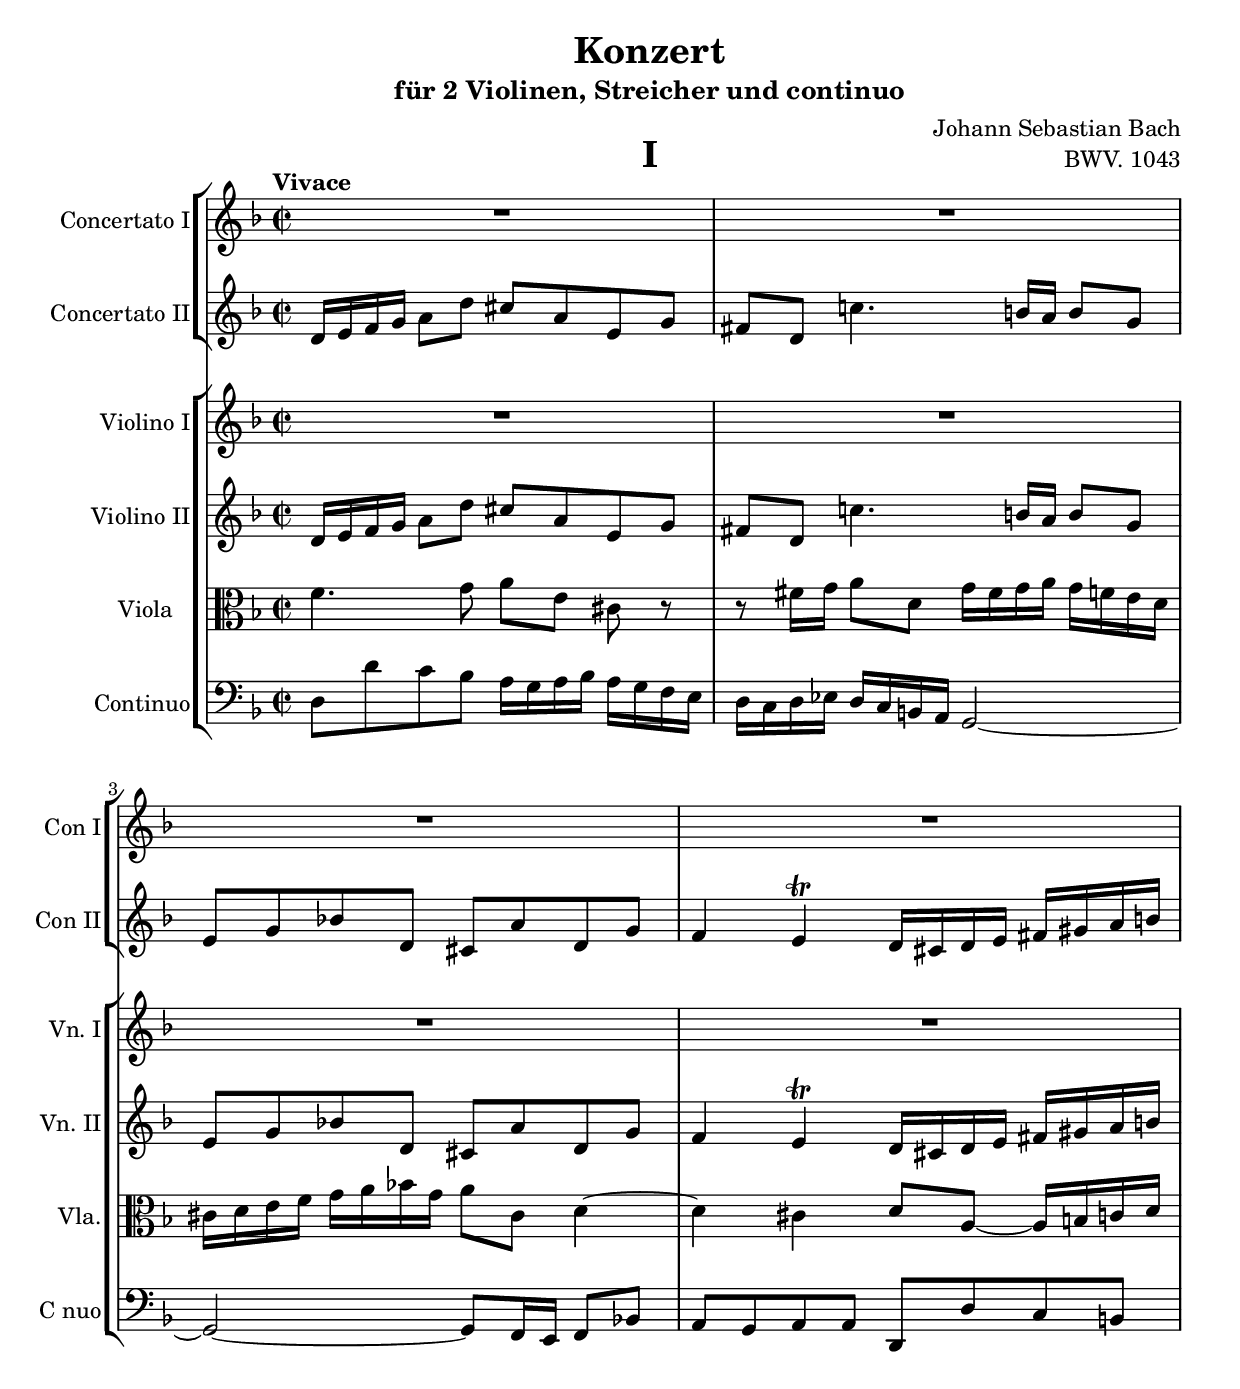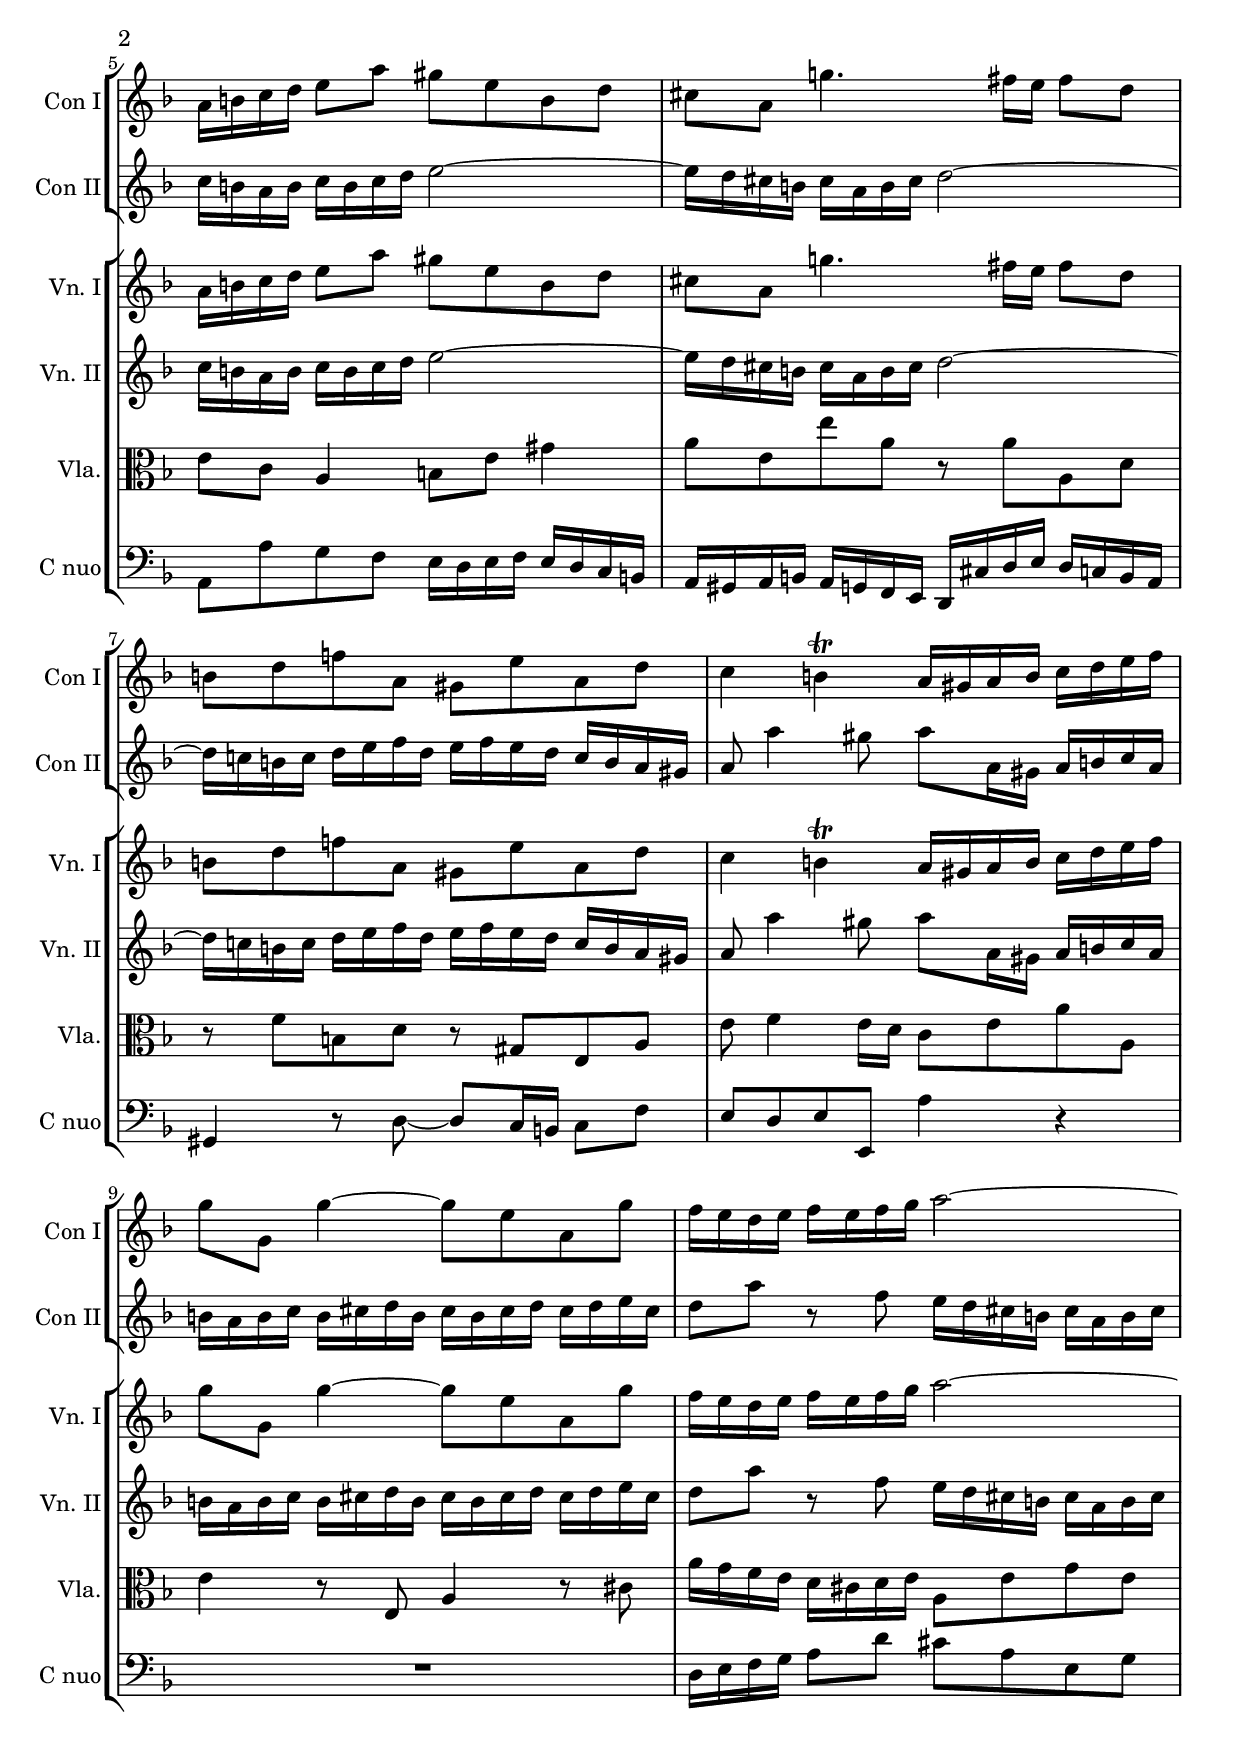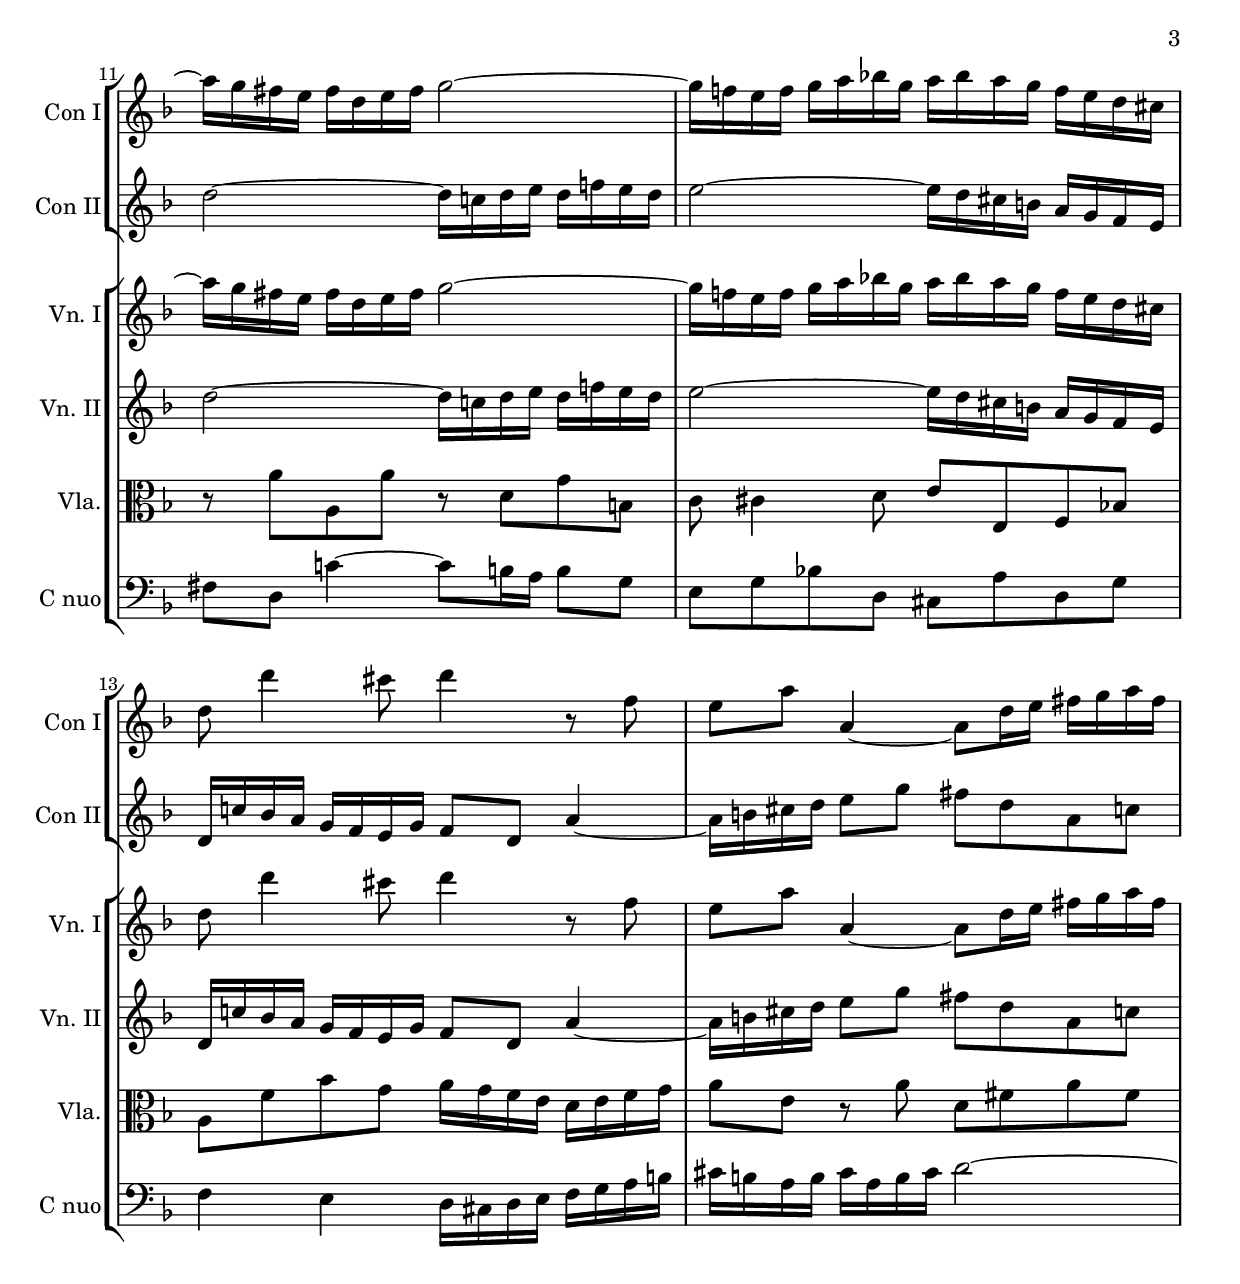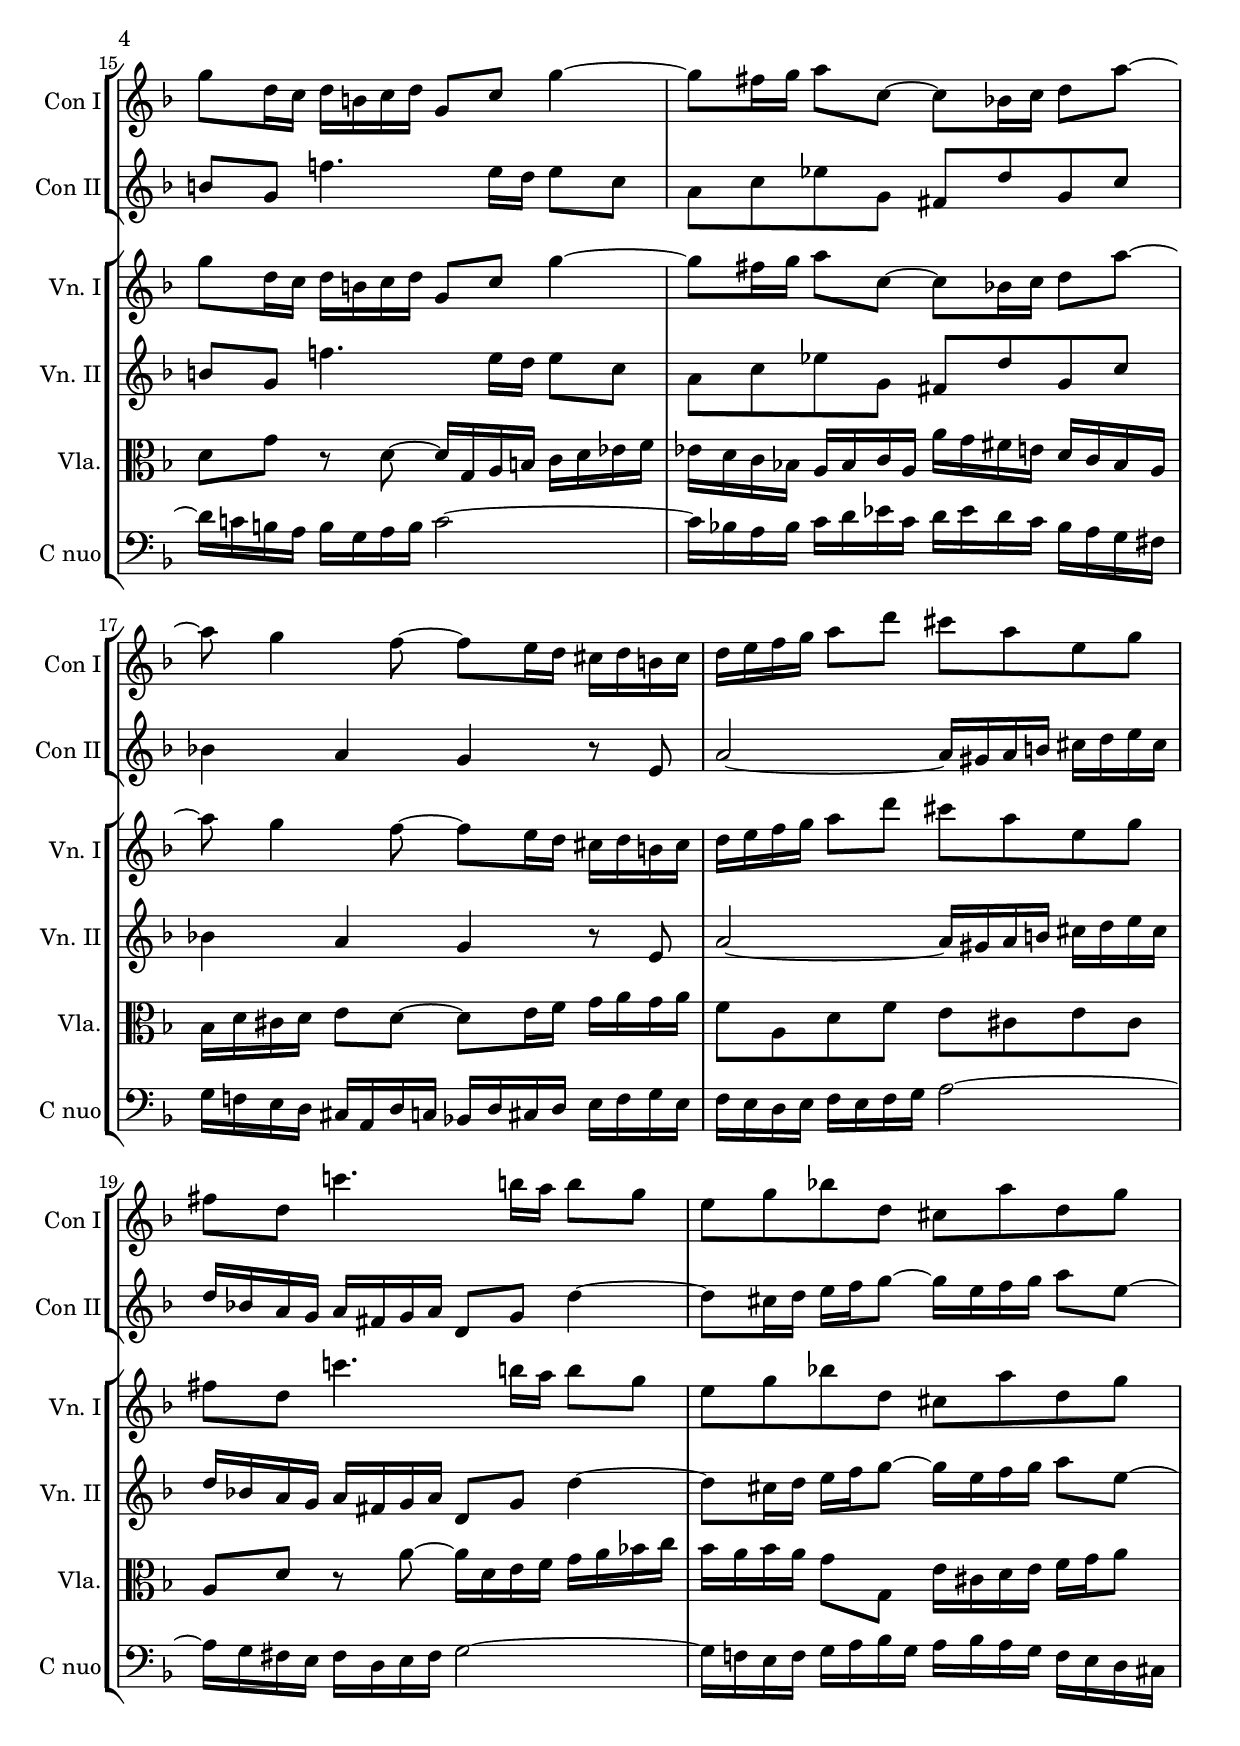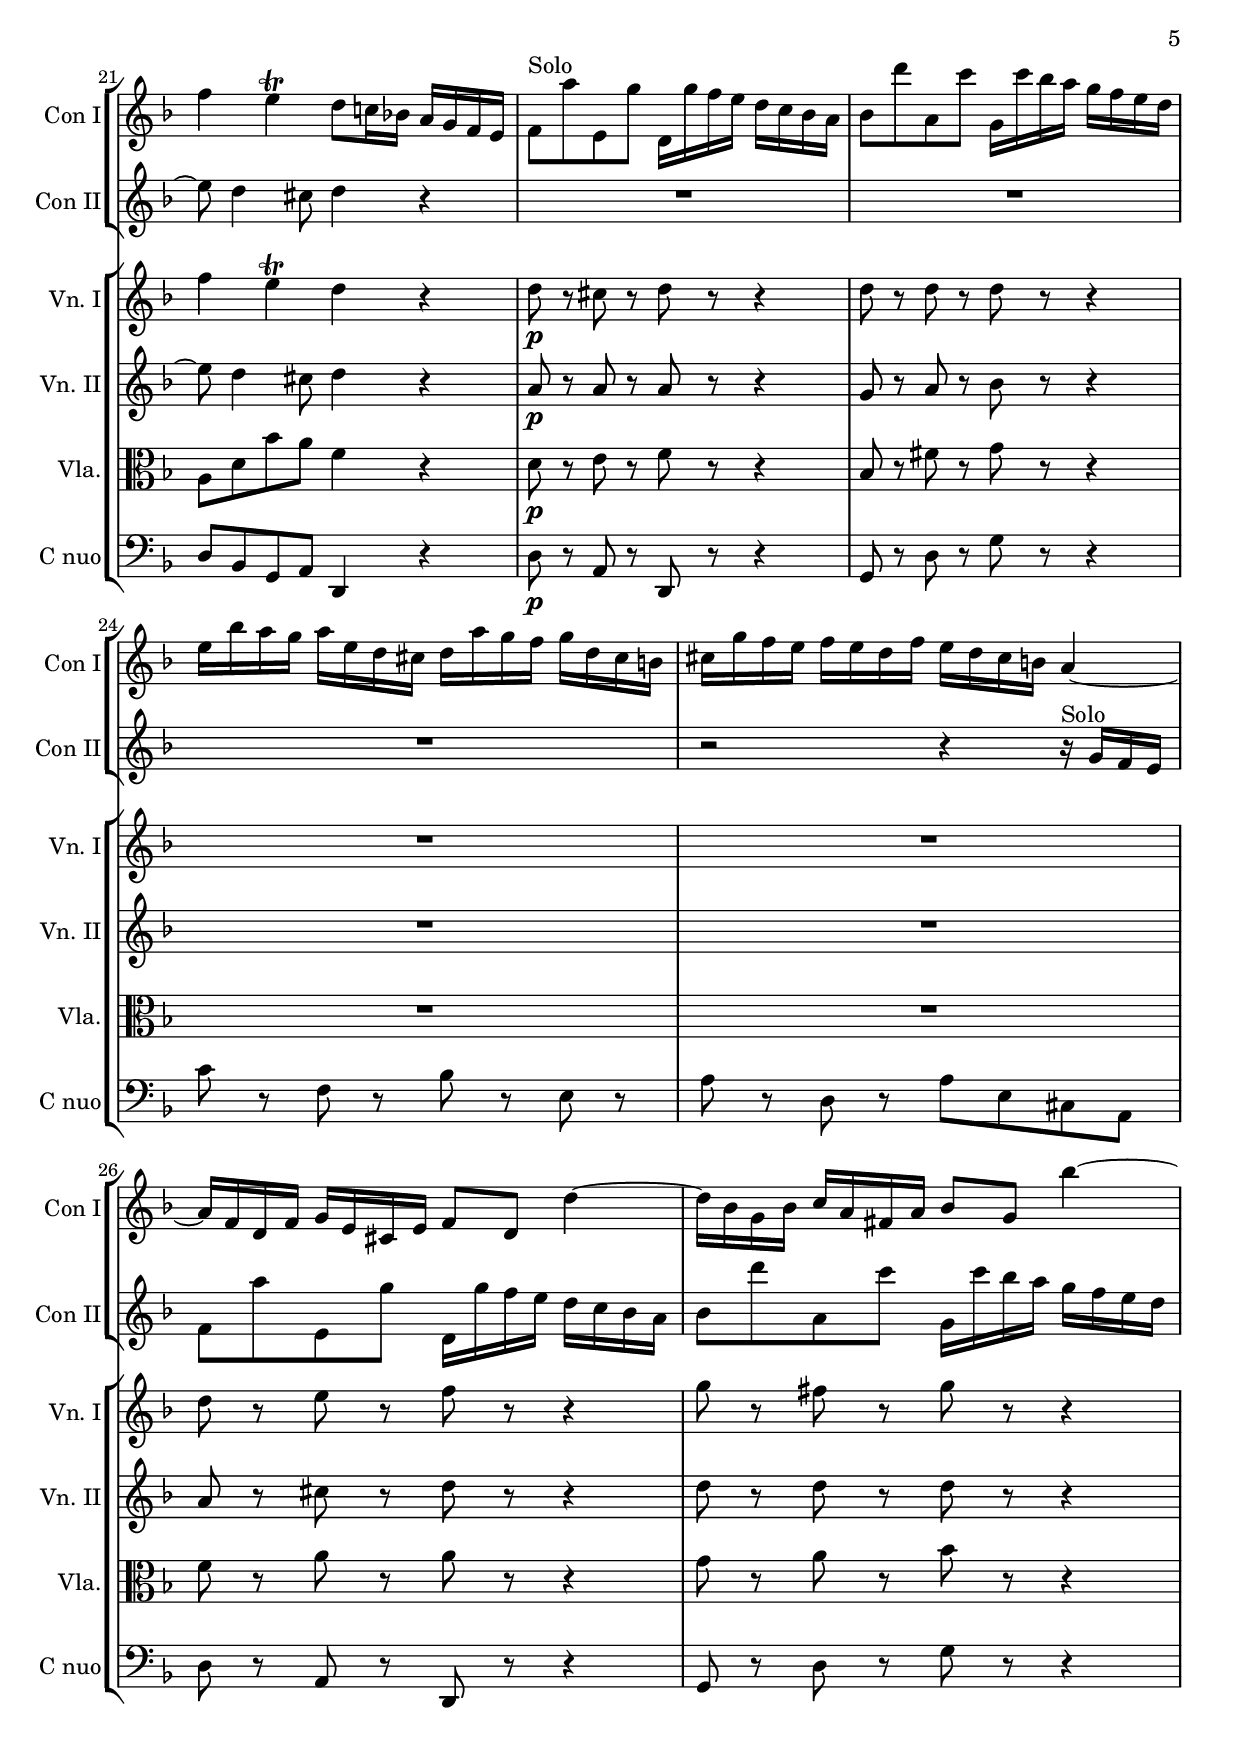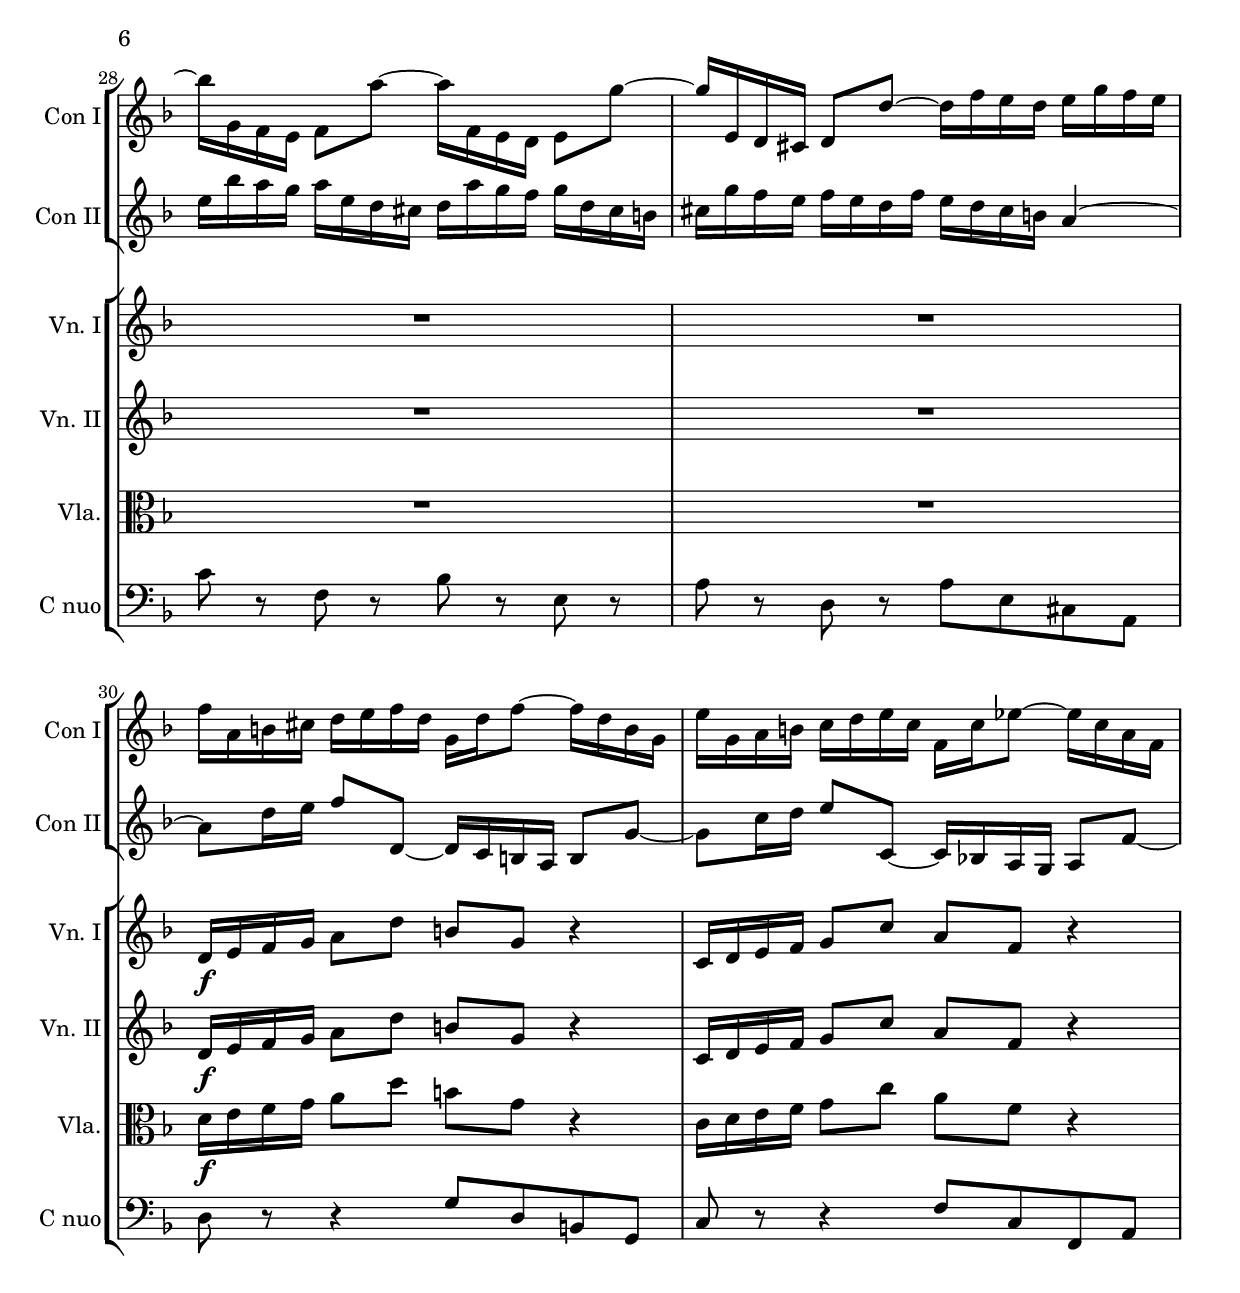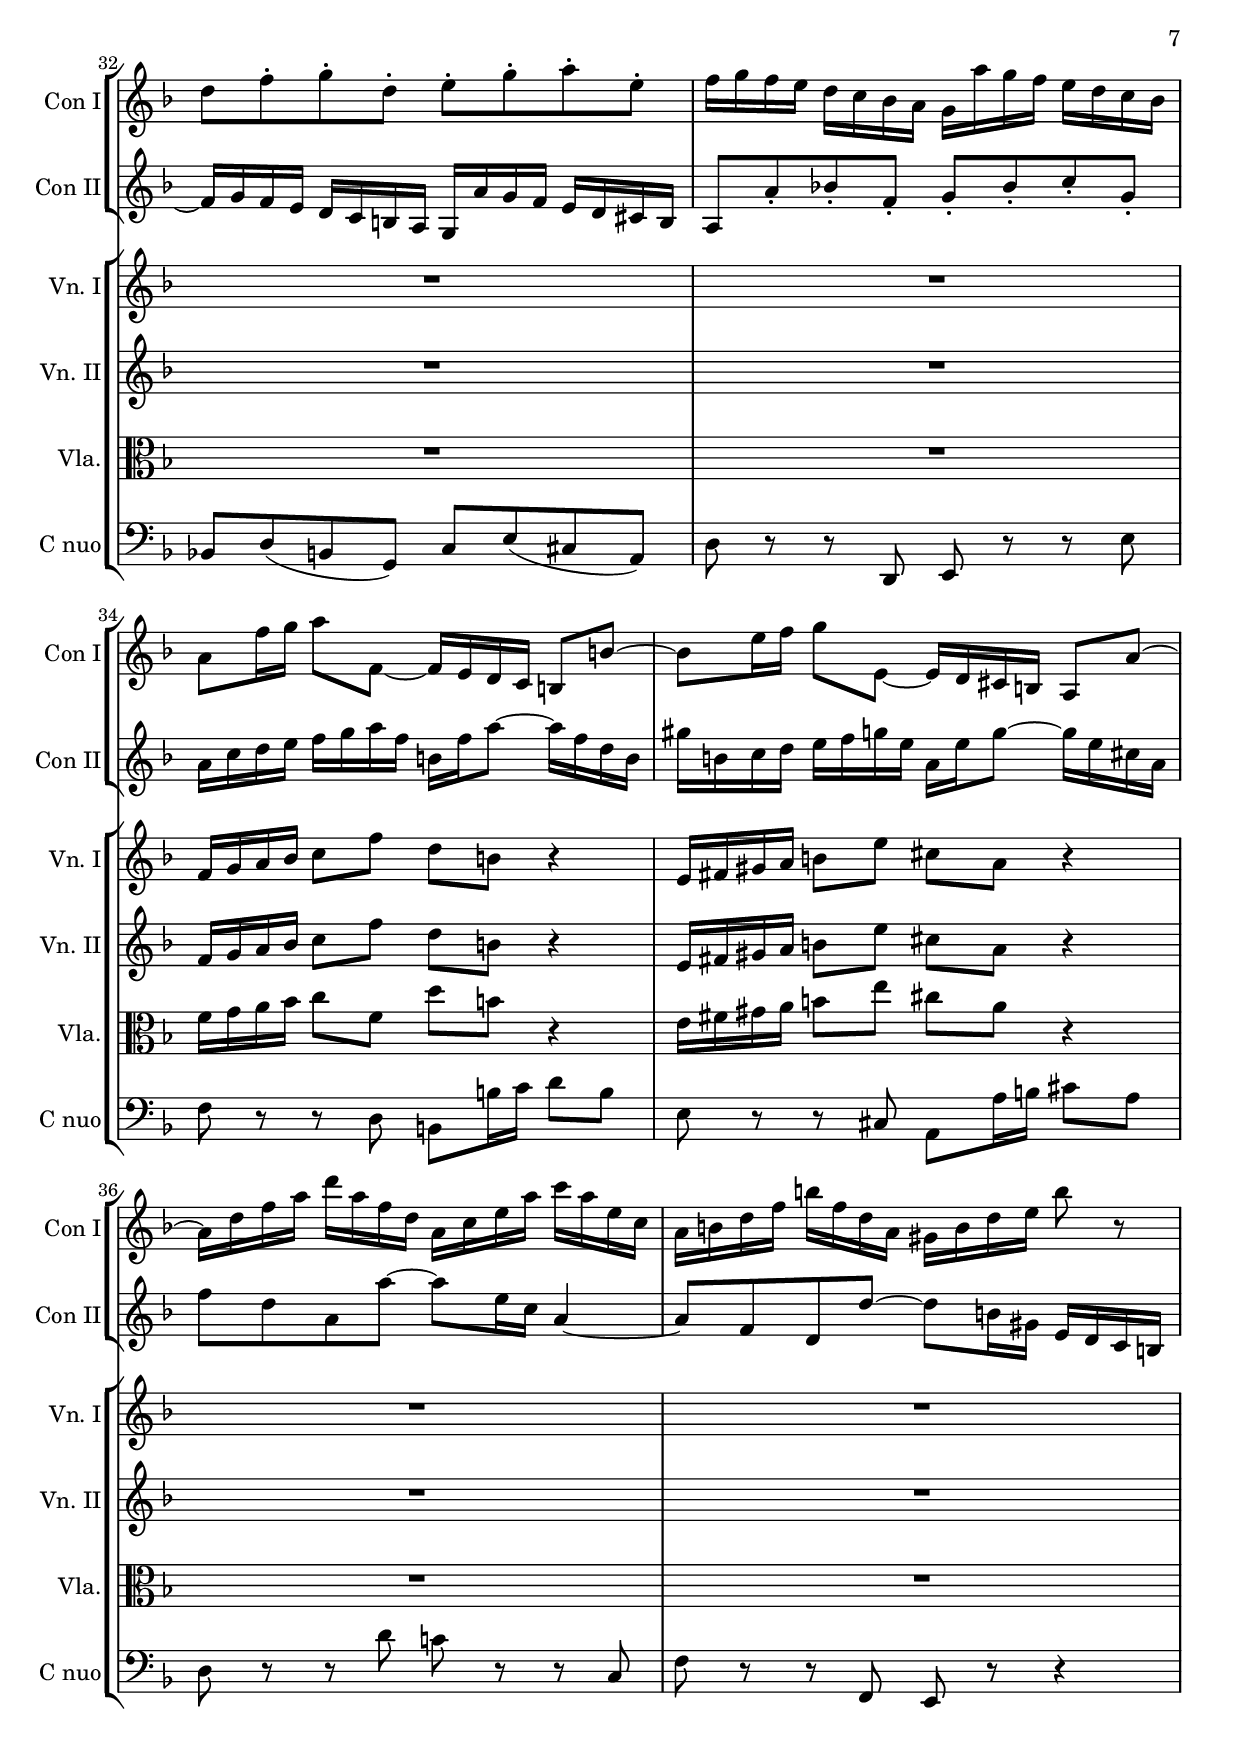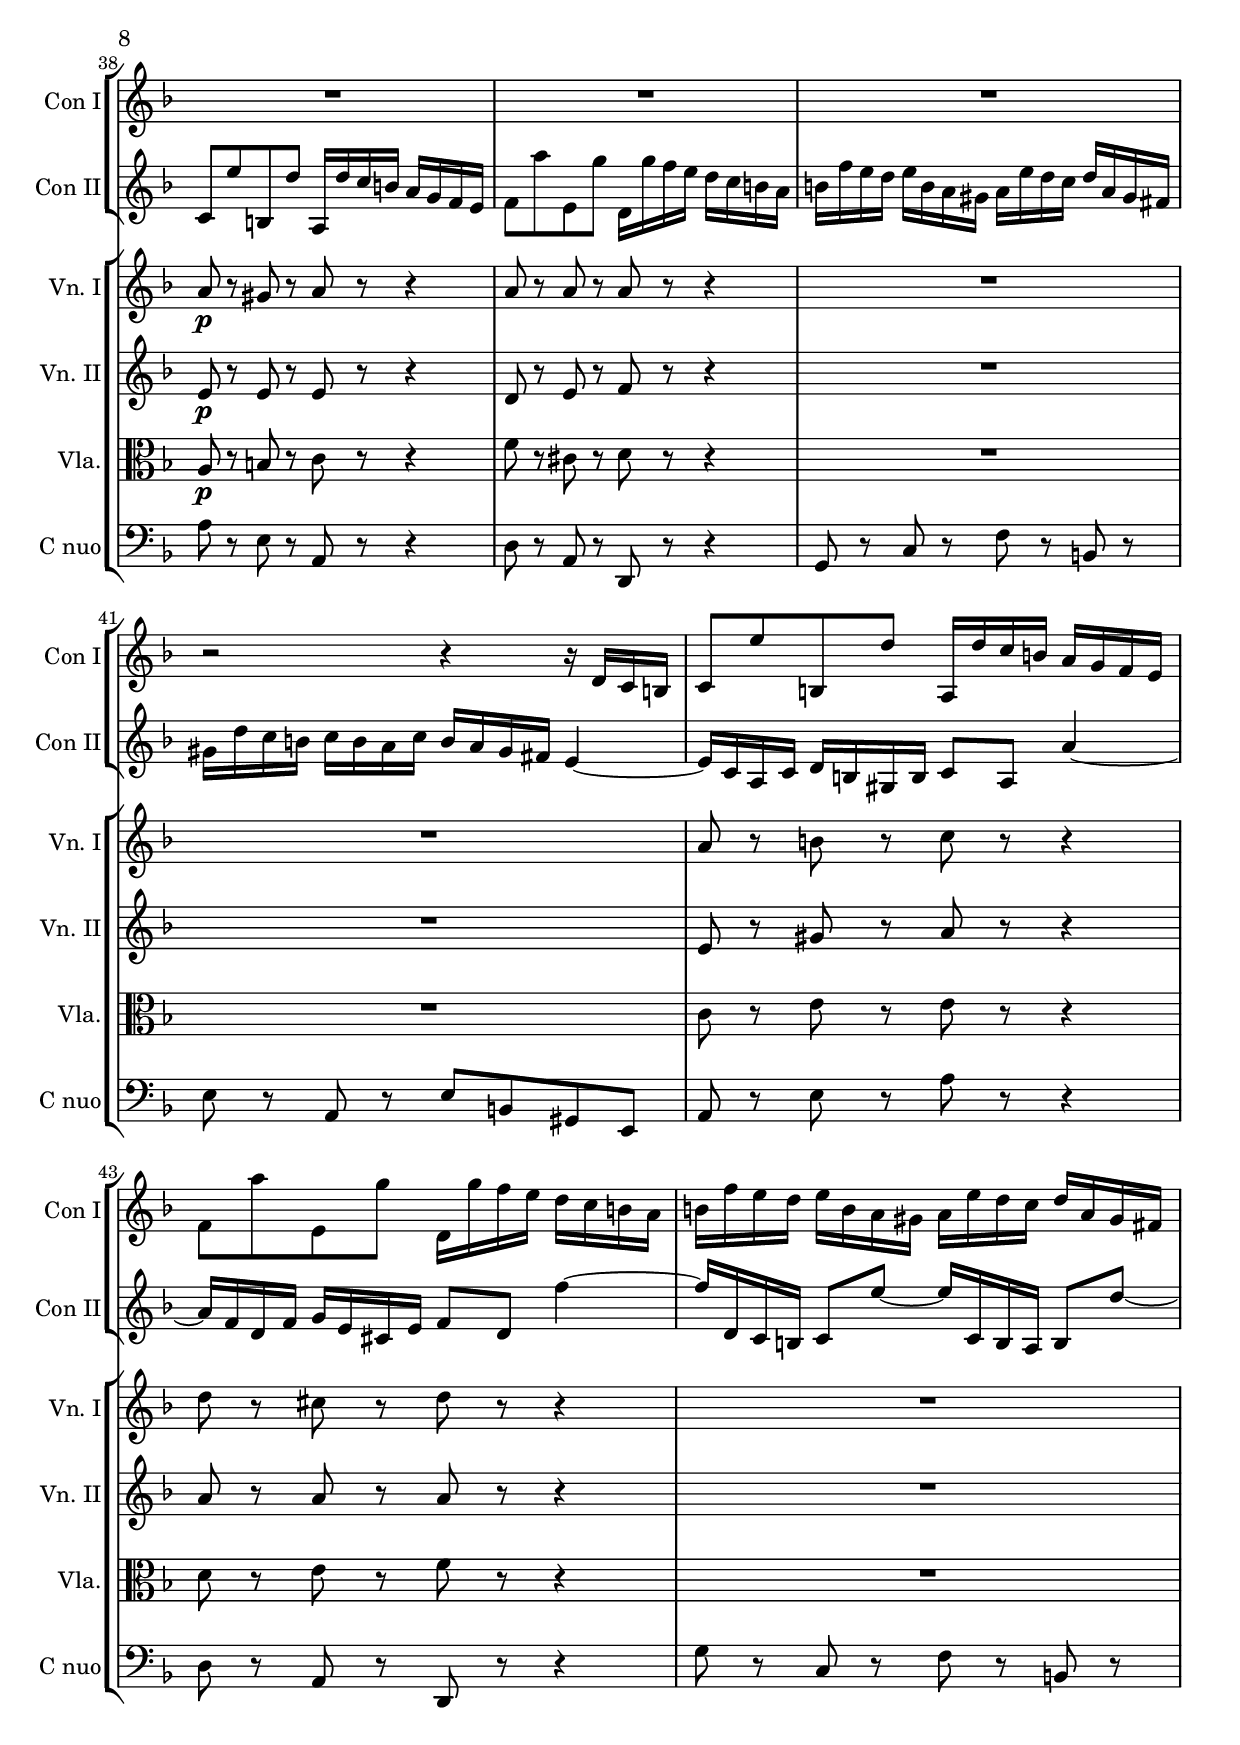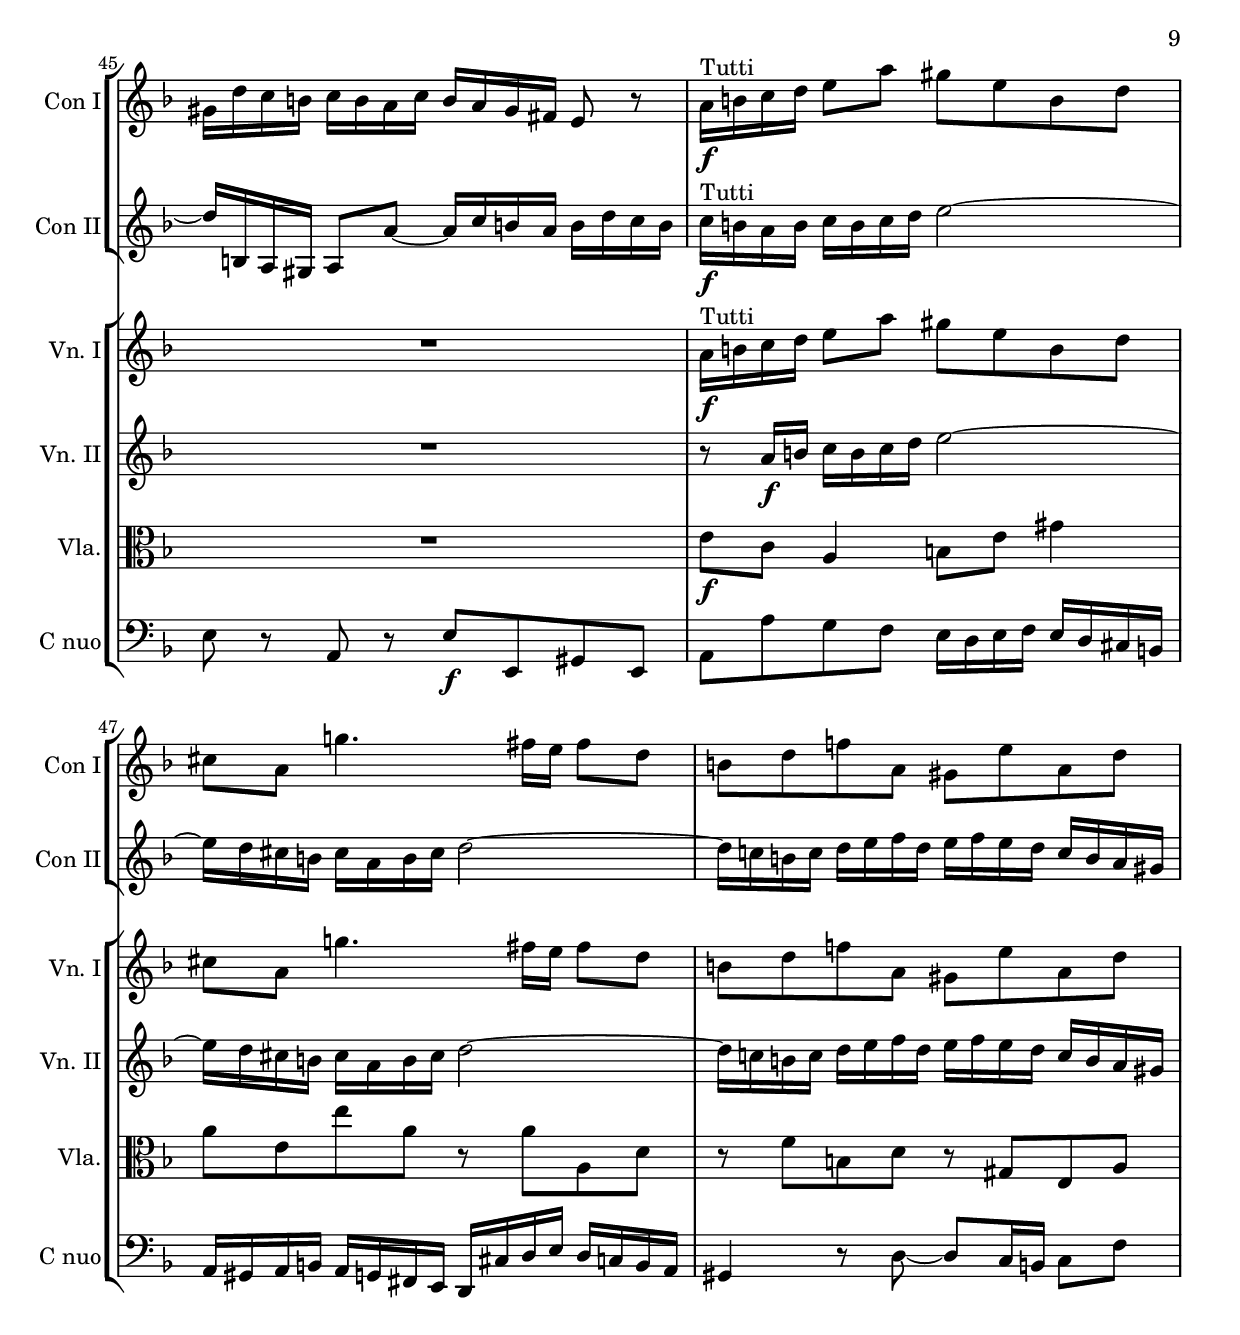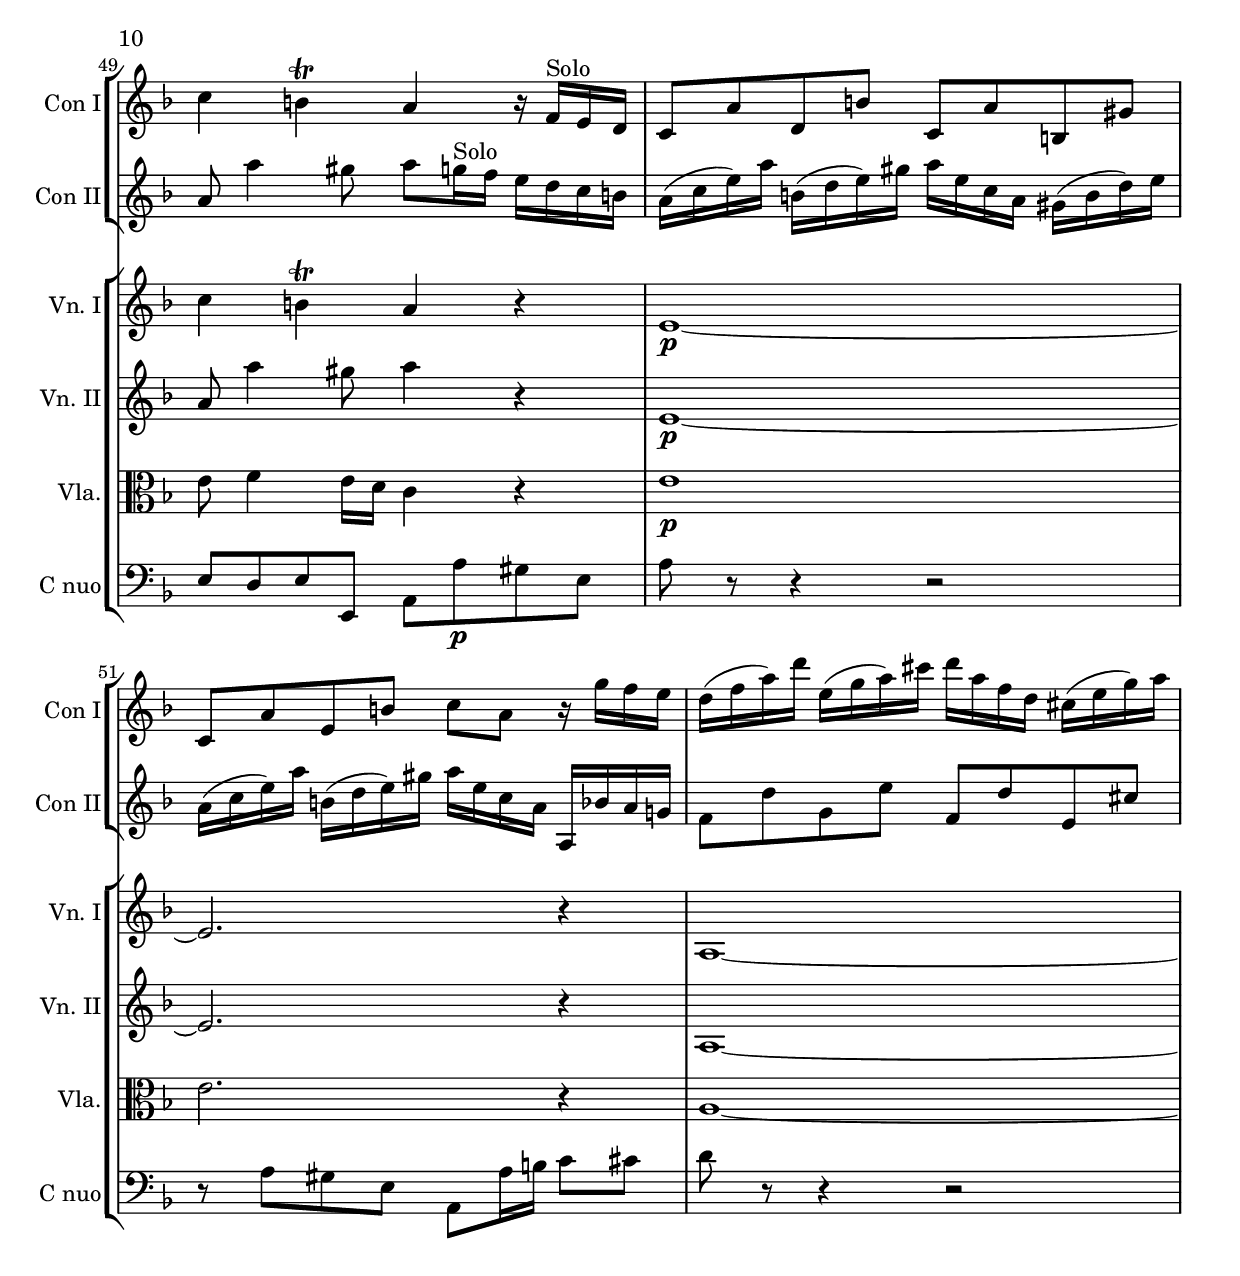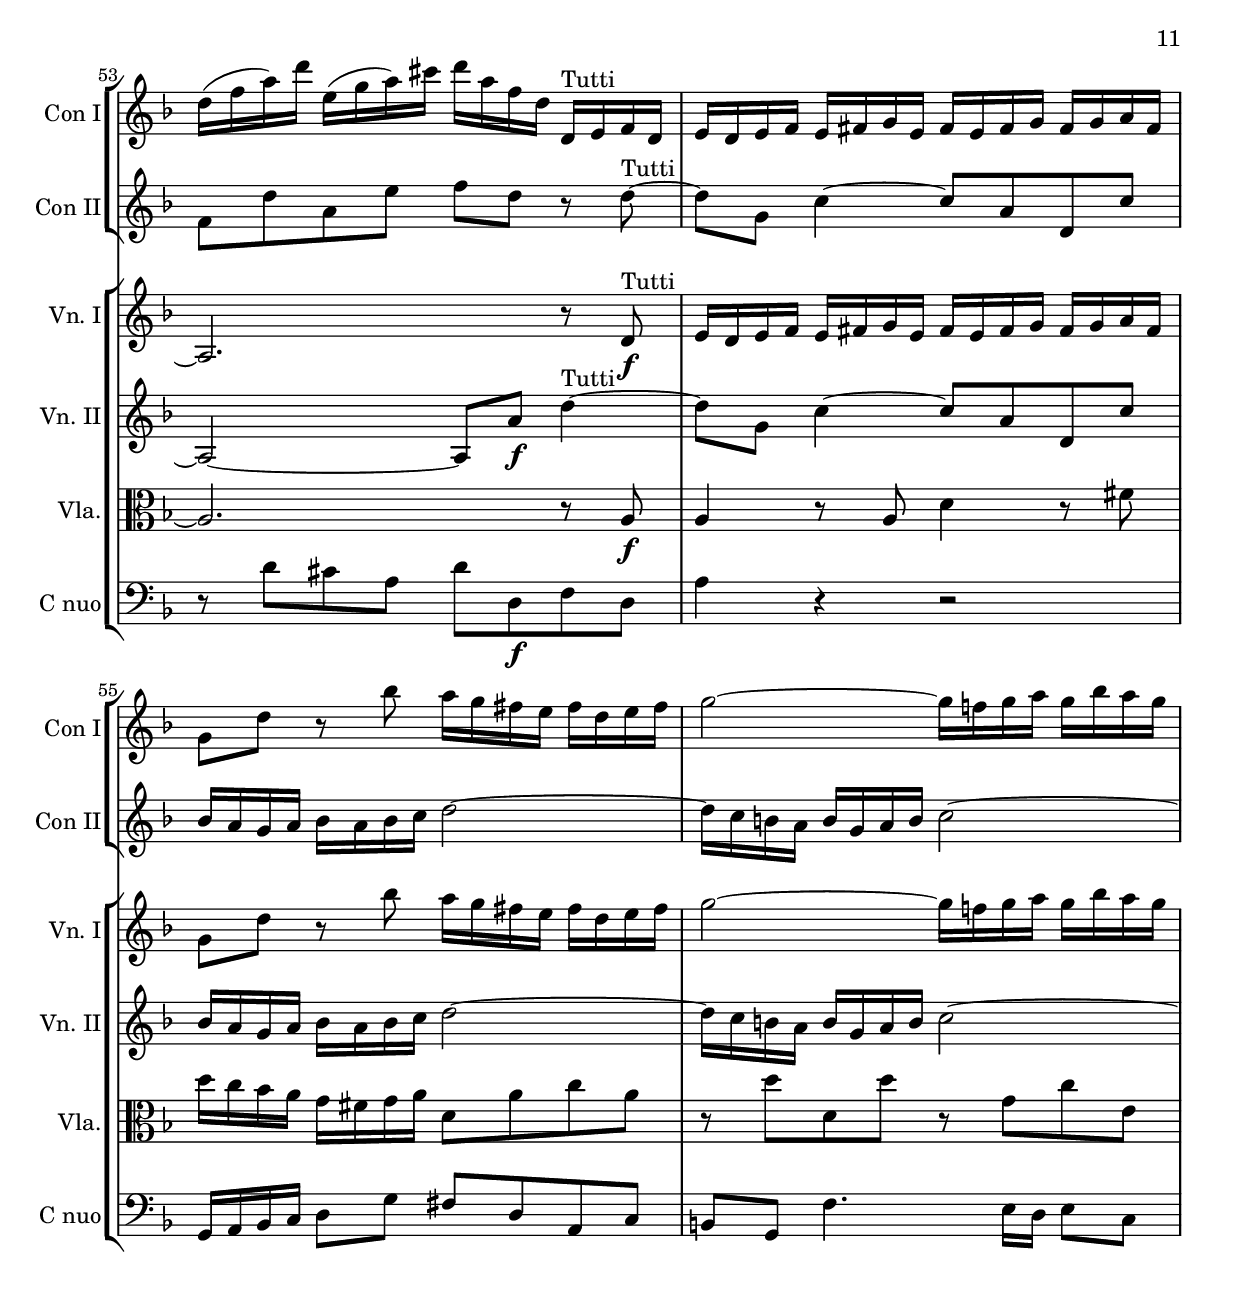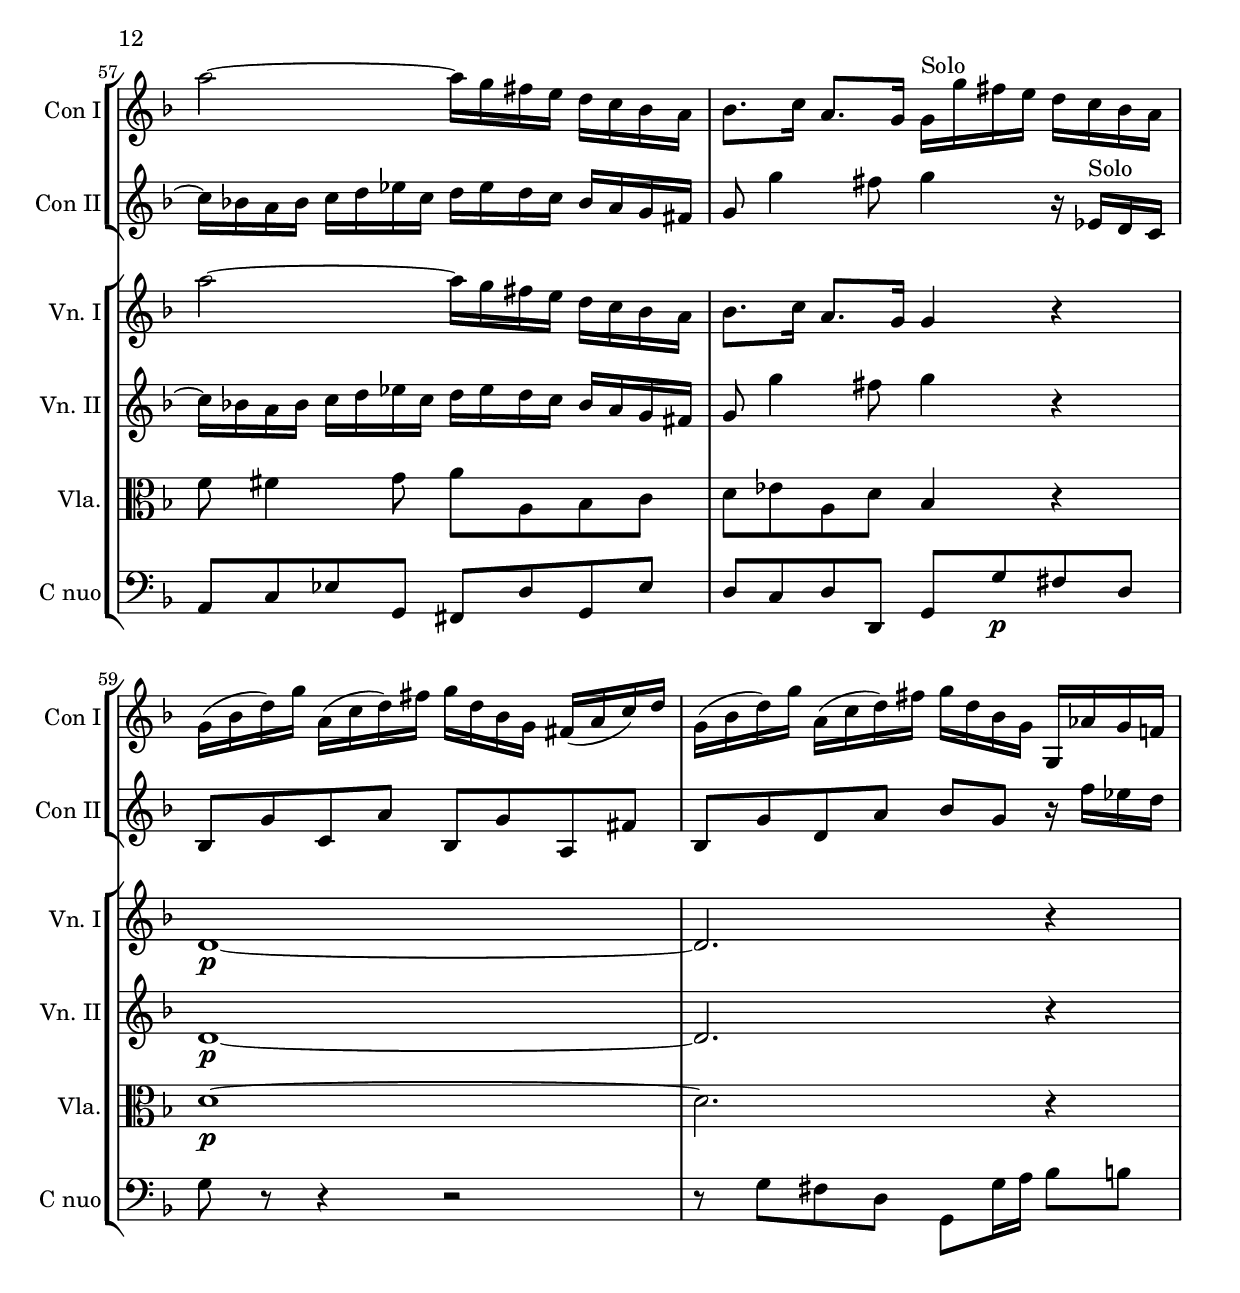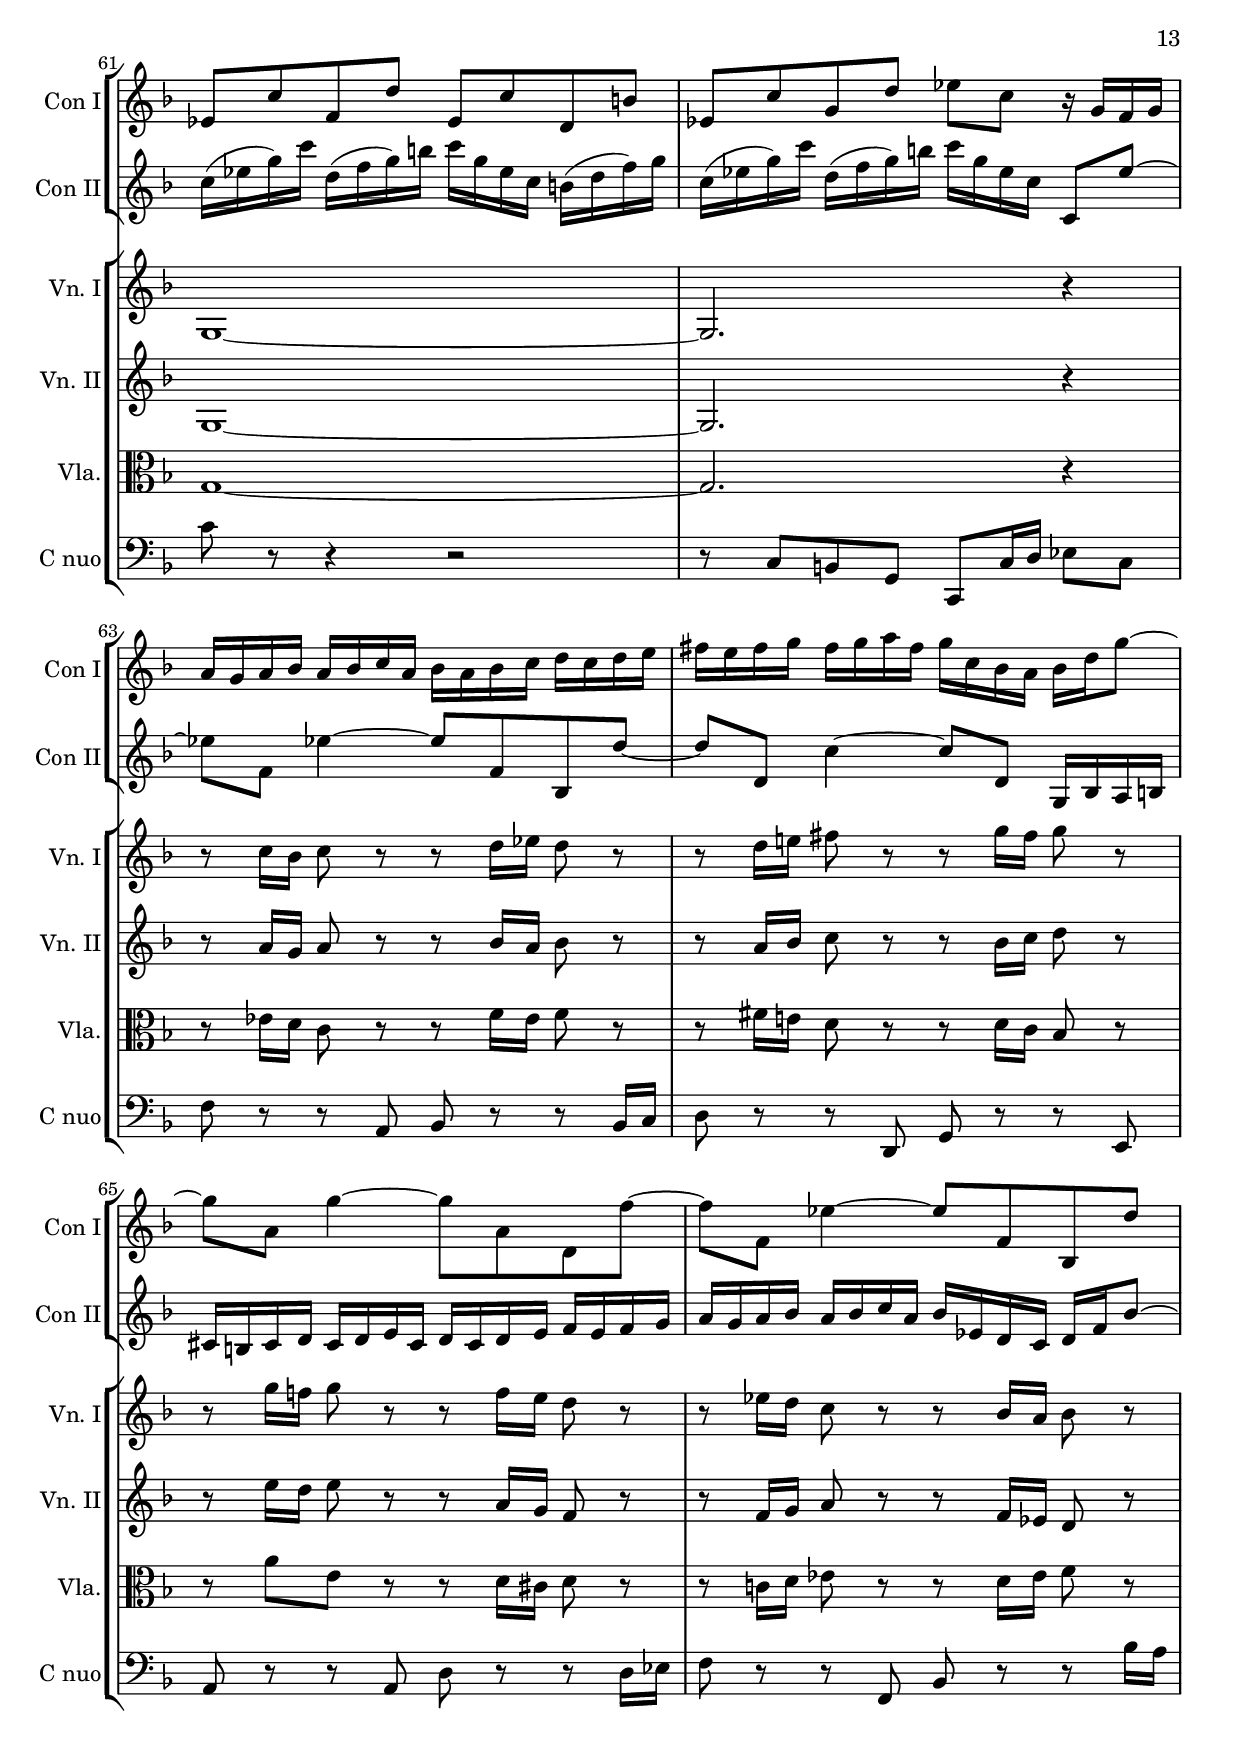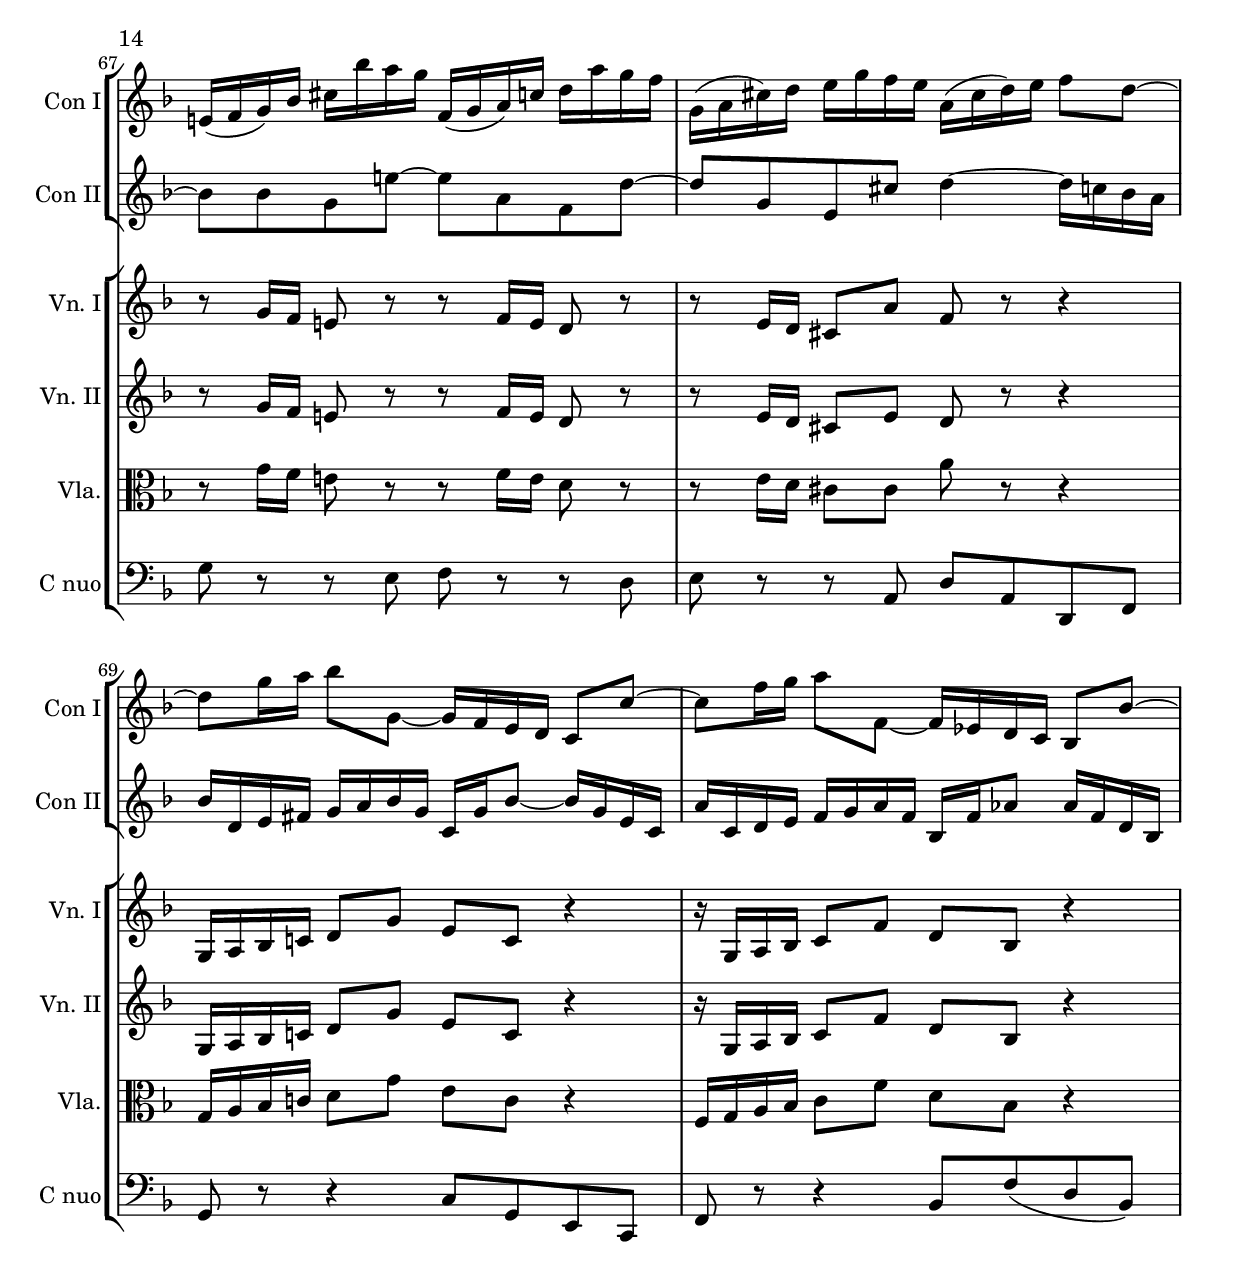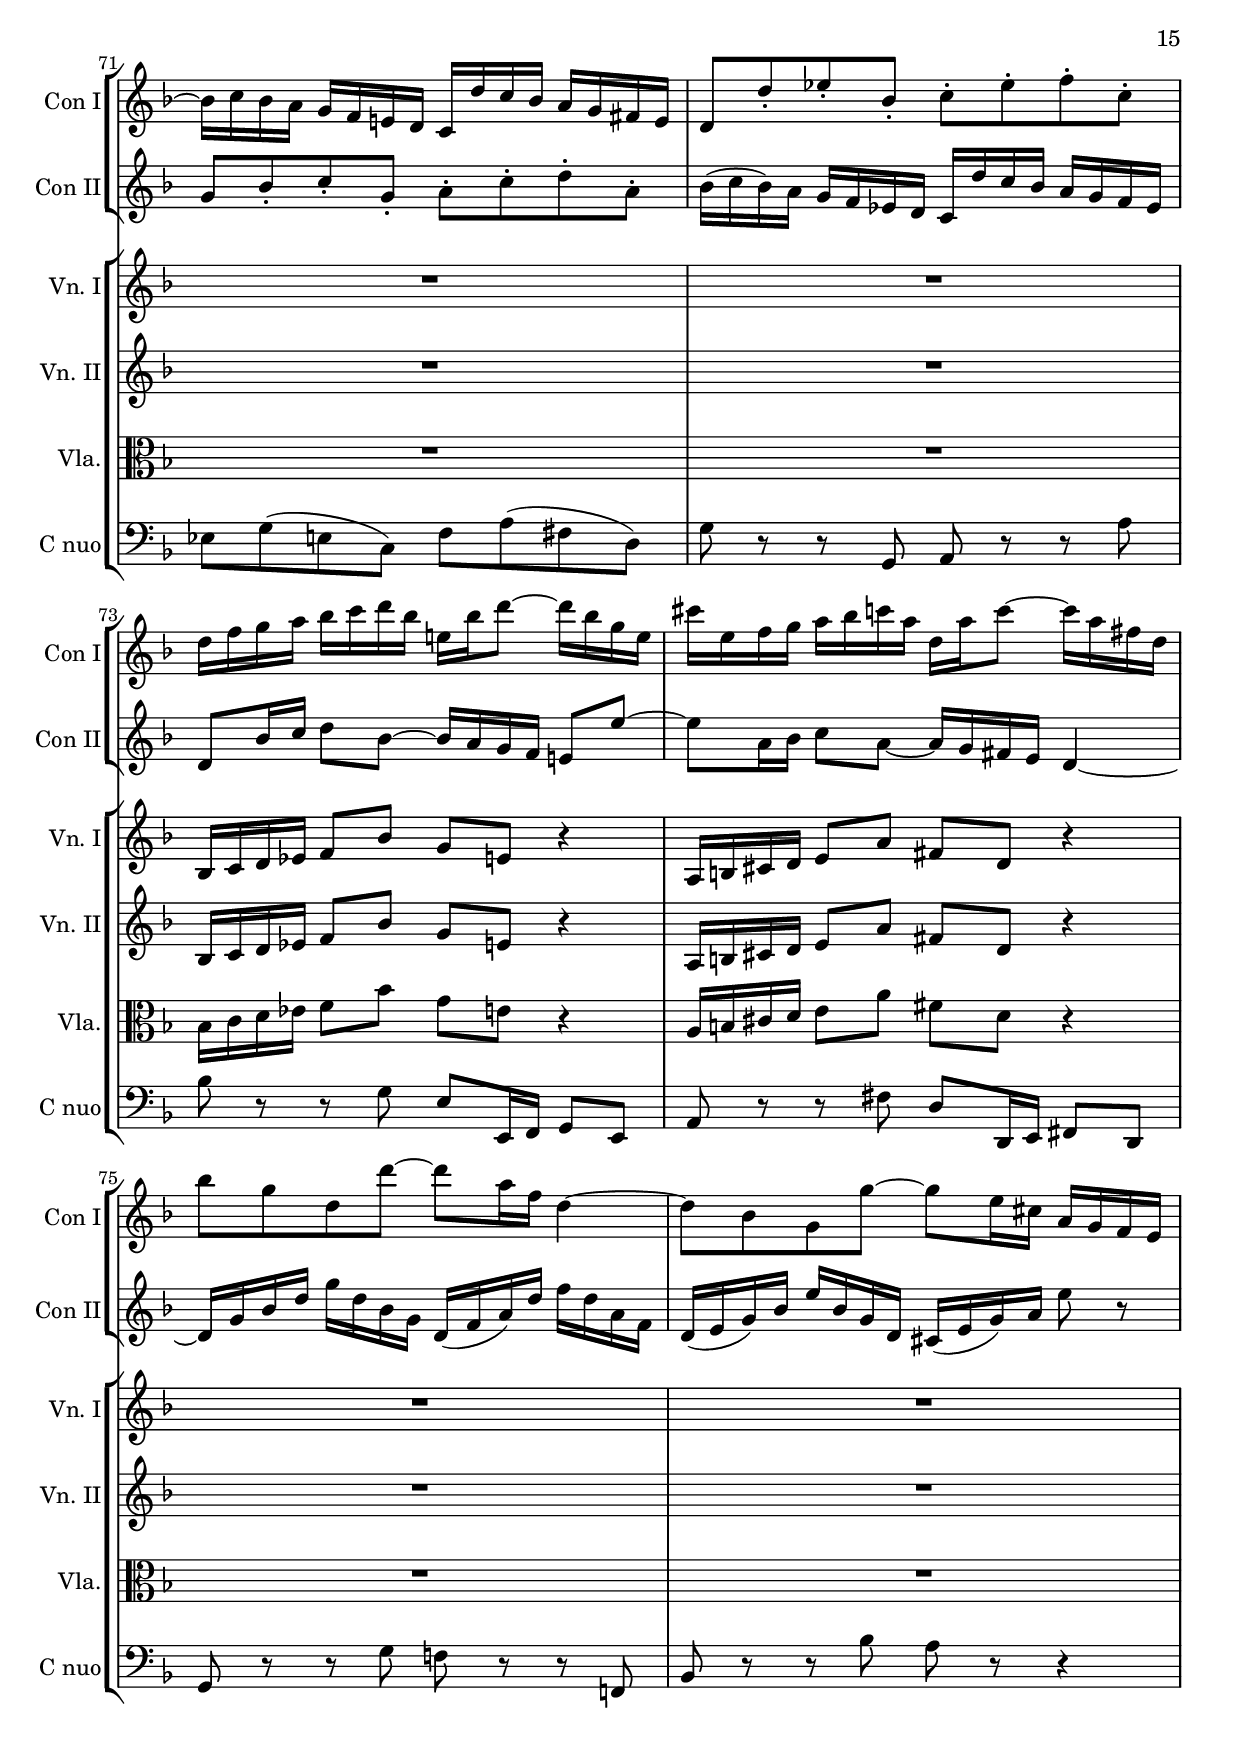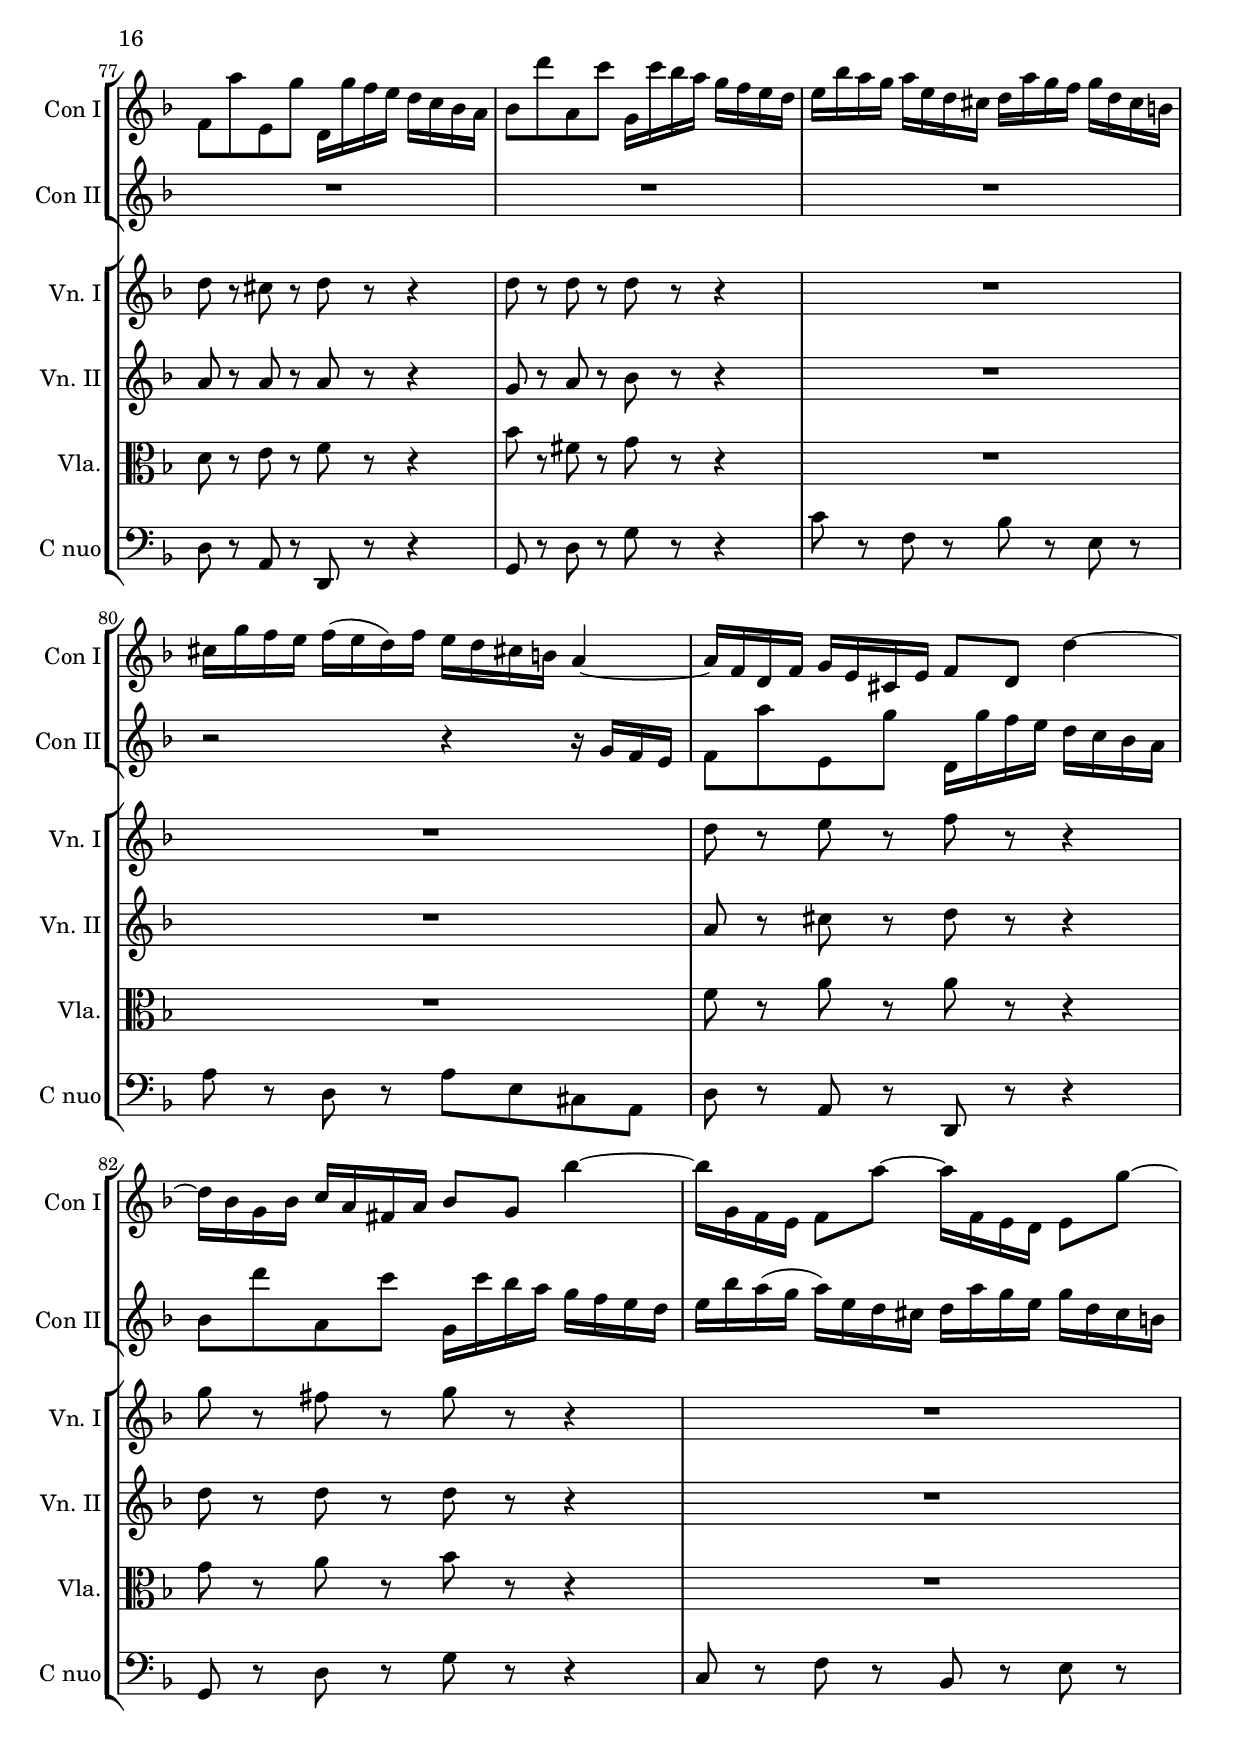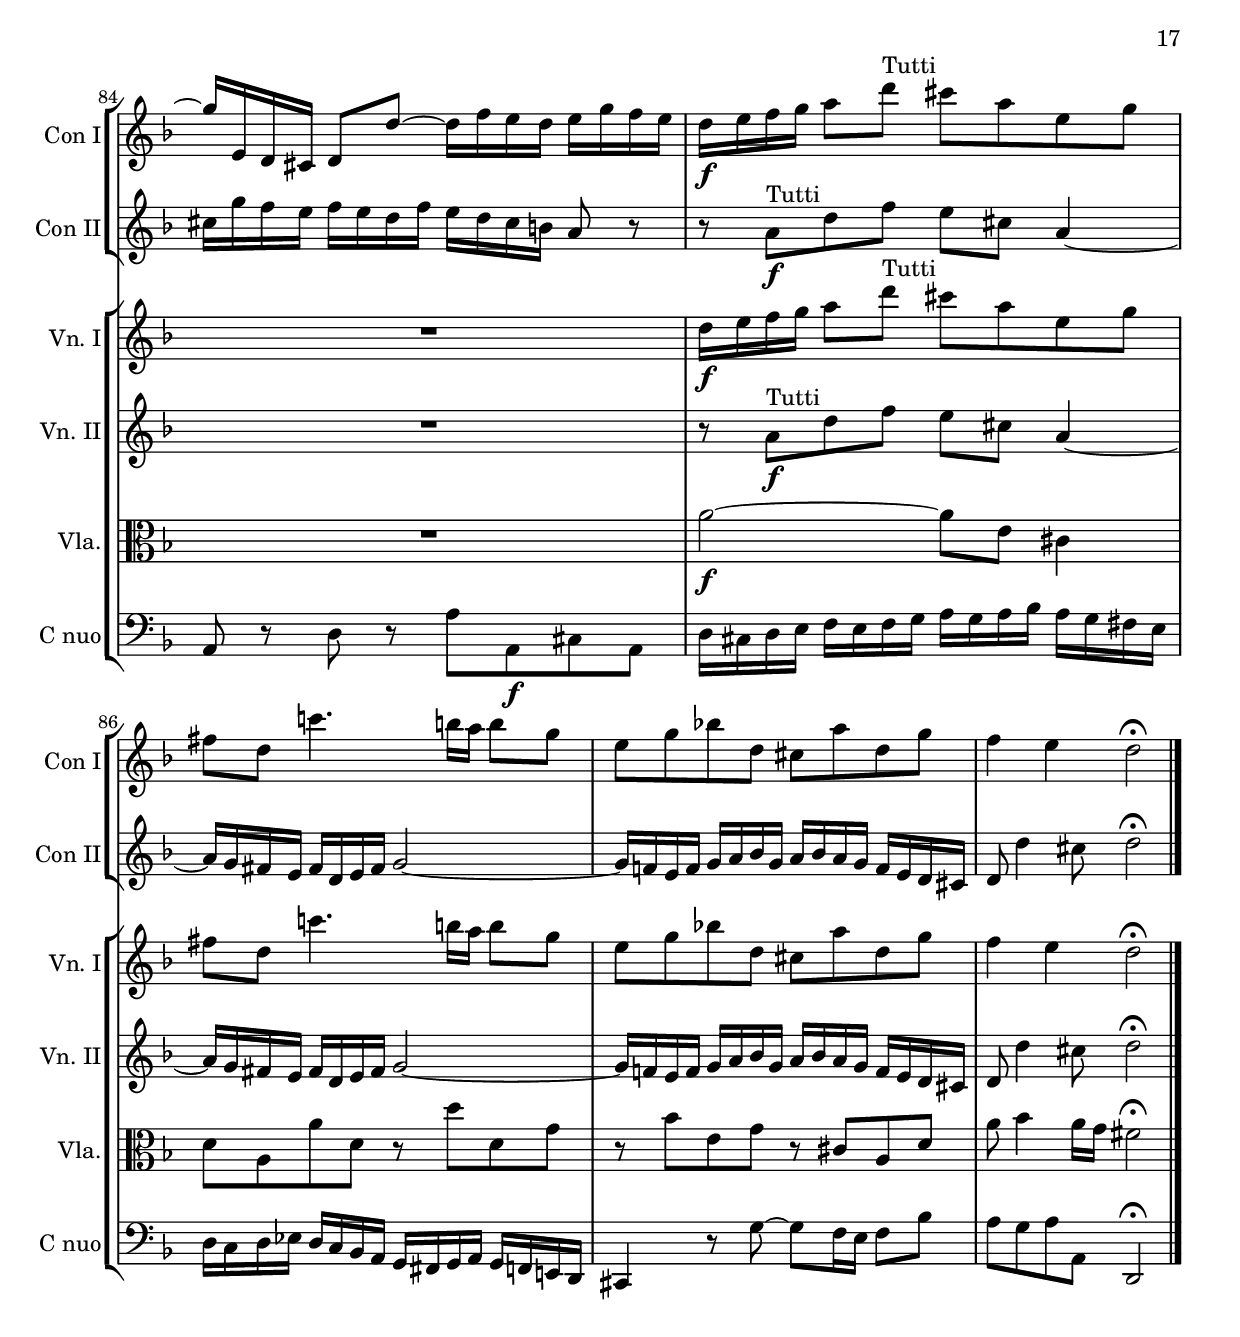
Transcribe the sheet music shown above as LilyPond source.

\include "../definitions.ily"
concertatoOneFirstMov = \new Staff \relative c'' {
  \set Staff.instrumentName = \conILN
  \set Staff.shortInstrumentName = \conISN
  \set Staff.midiInstrument = \vnMN
  \key d \minor
  \time 2/2
  \tempo \firstMovTempoText
  \set Timing.beamExceptions = #'((end . (((1 . 16) . (4 4 4 4)))))
  R1*4 |
  a16 b c d e8 a gis e b d |
  cis8 a g'!4. fis16 e fis8 d |
  b8 d f! a, gis e' a, d |
  c4 b\trill a16 gis a b c d e f |
  g8 g, g'4~ g8 e a, g' |
  f16 e d e f e f g a2~ | % 10
  a16 g fis e fis d e fis g2~ |
  g16 f! e f g a bes! g a bes a g f e d cis |
  d8 d'4 cis8 d4 r8 f, |
  e8 a a,4~ a8 d16 e fis g a fis |
  g8 d16 c d b c d g,8 c g'4~ |
  g8 fis16 g a8 c,~ c bes!16 c d8 a'~ |
  a8 g4 f8~ f e16 d cis d b cis |
  d16 e f g a8 d cis a e g |
  fis8 d c'!4. b16 a b8 g |
  e8 g bes! d, cis a' d, g | % 20
  f4 e\trill d8 c!16 bes! a g f e |
  f8^"Solo" a' e, g' d,16 g' f e d c bes a |
  bes8 d' a, c' g,16 c' bes a g f e d |
  e16 bes' a g a e d cis d a' g f g d cis b |
  cis16 g' f e f e d f e d cis b a4~ |
  a16 f d f g e cis e f8 d d'4~ |
  d16 bes g bes c a fis a bes8 g bes'4~ |
  bes16 g, f e f8 a'~ a16 f, e d e8 g'~ |
  g16 e, d cis d8 d'~ d16 f e d e g f e |
  f16 a, b cis d e f d g, d' f8~ f16 d b g | % 30
  e'16 g, a b c d e c f, c' es8~ es16 c a f |
  d'8 f-. g-. d-. e-. g-. a-. e-. |
  f16 g f e d c bes a g a' g f e d c bes |
  a8 f'16 g a8 f,~ f16 e d c b8 b'~ |
  b8 e16 f g8 e,~ e16 d cis b a8 a'~ |
  a16 d f a d a f d a c e a c a e c |
  a16 b d f b f d a gis b d e b'8 r |
  R1*3 | % 40
  r2 r4 r16 d,, c b |
  c8 e' b, d' a,16 d' c b a g f e |
  f8 a' e, g' d,16 g' f e d c b a |
  b16 f' e d e b a gis a e' d c d a gis fis |
  gis d' c b c b a c b a gis fis e8 r |
  a16\f^"Tutti" b c d e8 a gis e b d |
  cis8 a g'!4. fis16 e fis8 d |
  b8 d f! a, gis e' a, d |
  c4 b\trill a r16 f^"Solo" e d |
  c8 a' d, b' c, a' b, gis' | % 50
  c,8 a' e b' c a r16 g' f e |
  d16( f a) d e,( g a) cis d a f d cis( e g) a |
  d,16( f a) d e,( g a) cis d a f d d,^"Tutti" e f d |
  e16 d e f e fis g e fis e fis g fis g a fis |
  g8 d' r bes' a16 g fis e fis d e fis |
  g2~ g16 f! g a g bes a g |
  a2~ a16 g fis e d c bes a |
  bes8. c16 a8. g16 g^"Solo" g' fis e d c bes a |
  g16( bes d) g a,( c d) fis g d bes g fis( a c) d |
  g,16( bes d) g a,( c d) fis g d bes g g, aes' g f! | % 60
  es8 c' f, d' es, c' d, b' |
  es,8 c' g d' es c r16 g f g |
  a16 g a bes a bes c a bes a bes c d c d e |
  fis16 e fis g fis g a fis g c, bes a bes d g8~ |
  g8 a, g'4~ g8 a, d, f'~ |
  f8 f, es'4~ es8 f, bes, d' |
  e,!16( f g) bes cis bes' a g f,( g a) c d a' g f |
  g,16( a cis) d e g f e a,( cis d) e f8 d~ |
  d8 g16 a bes8 g,~ g16 f e d c8 c'~ |
  c8 f16 g a8 f,~ f16 es d c bes8 bes'~ |
  bes16 c bes a g f e! d c d' c bes a g fis e |
  d8 d'-. es-. bes-. c-. es-. f-. c-. |
  d16 f g a bes c d bes e,! bes' d8~ d16 bes g e |
  cis'16 e, f g a bes c a d, a' c8~ c16 a fis d |
  bes'8 g d d'~ d a16 f d4~ |
  d8 bes g g'~ g e16 cis a g f e |
  f8 a' e, g' d,16 g' f e d c bes a |
  bes8 d' a, c' g,16 c' bes a g f e d |
  e16 bes' a g a e d cis d a' g f g d cis b |
  cis16 g' f e f( e d) f e d cis! b a4~ | % 80
  a16 f d f g e cis e f8 d d'4~ |
  d16 bes g bes c a fis a bes8 g bes'4~ |
  bes16 g, f e f8 a'~ a16 f, e d e8 g'~ |
  g16 e, d cis d8 d'~ d16 f e d e g f e |
  d16\f e f g a8 d^"Tutti" cis a e g |
  fis8 d c'!4. b16 a b8 g |
  e8 g bes! d, cis a' d, g |
  f4 e d2\fermata \bar "|."
}

concertatoTwoFirstMov = \new Staff \relative c' {
  \set Staff.instrumentName = \conIILN
  \set Staff.shortInstrumentName = \conIISN
  \set Staff.midiInstrument = \vnMN
  \key d \minor
  \time 2/2
  \tempo \firstMovTempoText
  \set Timing.beamExceptions = #'((end . (((1 . 16) . (4 4 4 4)))))
  d16 e f g a8 d cis a e g |
  fis8 d c'!4. b16 a b8 g |
  e8 g bes! d, cis a' d, g |
  f4 e\trill d16 cis d e fis gis a b |
  c16 b a b c b c d e2~ |
  e16 d cis b cis a b cis d2~ |
  d16 c! b c d e f d e f e d c b a gis |
  a8 a'4 gis8 a a,16 gis a b c a |
  b16 a b c b cis d b cis b cis d cis d e cis |
  d8 a' r f e16 d cis b cis a b cis | % 10
  d2~ d16 c! d e d f! e d |
  e2~ e16 d cis b a g f e |
  d16 c'! bes a g f e g f8 d a'4~ |
  a16 b cis d e8 g fis d a c |
  b8 g f'!4. e16 d e8 c |
  a8 c es g, fis d' g, c |
  bes!4 a g r8 e |
  a2~ a16 gis a b cis d e cis |
  d16 bes! a g a fis g a d,8 g d'4~ |
  d8 cis16 d e f g8~ g16 e f g a8 e~ | % 20
  e8 d4 cis8 d4 r |
  R1*3 |
  r2 r4 r16^"Solo" g, f e |
  f8 a' e, g' d,16 g' f e d c bes a |
  bes8 d' a, c' g,16 c' bes a g f e d |
  e16 bes' a g a e d cis d a' g f g d cis b |
  cis16 g' f e f e d f e d cis b a4~ |
  a8 d16 e f8 d,~ d16 c b a b8 g'~ | % 30
  g8 c16 d e8 c,~ c16 bes! a g a8 f'~ |
  f16 g f e d c b a g a' g f e d cis b |
  a8 a'-. bes!-. f-. g-. bes-. c-. g-. |
  a16 c d e f g a f b, f' a8~ a16 f d b |
  gis'16 b, c d e f g e a, e' g8~ g16 e cis a |
  f'8 d a a'~ a e16 c a4~ |
  a8 f d d'~ d b16 gis e d c b |
  c8 e' b, d' a,16 d' c b a g f e |
  f8 a' e, g' d,16 g' f e d c b a |
  b16 f' e d e b a gis a e' d c d a gis fis | % 40
  gis d' c b c b a c b a gis fis e4~ |
  e16 c a c d b gis b c8 a a'4~ |
  a16 f d f g e cis e f8 d f'4~ |
  f16 d, c b c8 e'~ e16 c, b a b8 d'~ |
  d16 b, a gis a8 a'~ a16 c b a b d c b |
  c16\f^"Tutti" b a b c b c d e2~ |
  e16 d cis b cis a b cis d2~ |
  d16 c! b c d e f d e f e d c b a gis |
  a8 a'4 gis8 a g16^"Solo" f e d c b |
  a16( c e) a b,( d e) gis a e c a gis( b d) e | % 50
  a,16( c e) a b,( d e) gis a e c a a, bes' a g! |
  f8 d' g, e' f, d' e, cis' |
  f,8 d' a e' f d r d^"Tutti"~ |
  d8 g, c4~ c8 a d, c' |
  bes16 a g a bes a bes c d2~ |
  d16 c b a b g a b c2~ |
  c16 bes! a bes c d es c d es d c bes a g fis |
  g8 g'4 fis8 g4 r16 es,16^"Solo" d c |
  bes8 g' c, a' bes, g' a, fis' |
  bes,8 g' d a' bes g r16 f' es d | % 60
  c16( es g) c d,( f g) b c g es c b( d f) g |
  c,16( es g) c d,( f g) b c g es c c,8 es'~ |
  es8 f, es'4~ es8 f, bes, d'~ |
  d8 d, c'4~ c8 d, g,16 bes a b |
  cis16 b cis d cis d e cis d cis d e f e f g |
  a16 g a bes a bes c a bes es, d c d f bes8~ |
  bes8 bes g e'!~ e a, f d'~ |
  d8 g, e cis' d4~ d16 c bes a |
  bes16 d, e fis g a bes g c, g' bes8~ bes16 g e c |
  a'16 c, d e f g a f bes, f' as8 as16 f d bes |
  g'8 bes-. c-. g-. a-. c-. d-. a-. |
  bes16( c bes) a g f es d c d' c bes a g f es |
  d8 bes'16 c d8 bes~ bes16 a g f e!8 e'~ |
  e8 a,16 bes c8 a~ a16 g fis e d4~ |
  d16 g bes d g d bes g d( f a) d f d a f |
  d16( e g) bes e bes g d cis( e g) a e'8 r |
  R1*3 |
  r2 r4 r16 g, f e | % 80
  f8 a' e, g' d,16 g' f e d c bes a |
  bes8 d' a, c' g,16 c' bes a g f e d |
  e16 bes' a( g a) e d cis d a' g e g d cis b |
  cis16 g' f e f e d f e d cis b a8 r |
  r8 a\f^"Tutti" d f e cis a4~ |
  a16 g fis e fis d e fis g2~ |
  g16 f! e f g a bes g a bes a g f e d cis |
  d8 d'4 cis8 d2\fermata \bar "|."
}

violinOneFirstMov = \new Staff \relative c'' {
  \set Staff.instrumentName = \vnILN
  \set Staff.shortInstrumentName = \vnISN
  \set Staff.midiInstrument = \vnMN
  \key d \minor
  \time 2/2
  \tempo \firstMovTempoText
  \set Timing.beamExceptions = #'((end . (((1 . 16) . (4 4 4 4)))))
  R1*4
  a16 b c d e8 a gis e b d |
  cis8 a g'!4. fis16 e fis8 d |
  b8 d f! a, gis e' a, d |
  c4 b\trill a16 gis a b c d e f |
  g8 g, g'4~ g8 e a, g' |
  f16 e d e f e f g a2~ | % 10
  a16 g fis e fis d e fis g2~ |
  g16 f! e f g a bes! g a bes a g f e d cis |
  d8 d'4 cis8 d4 r8 f, |
  e8 a a,4~ a8 d16 e fis g a fis |
  g8 d16 c d b c d g,8 c g'4~ |
  g8 fis16 g a8 c,~ c bes!16 c d8 a'~ |
  a8 g4 f8~ f e16 d cis d b cis |
  d16 e f g a8 d cis a e g |
  fis8 d c'!4. b16 a b8 g |
  e8 g bes! d, cis a' d, g | % 20
  f4 e\trill d r |
  d8\p r cis r d r r4 |
  d8 r d r d r r4 |
  R1*2 |
  d8 r e r f r r4 |
  g8 r fis r g r r4 |
  R1*2 |
  d,16\f e f g a8 d b g r4 | % 30
  c,16 d e f g8 c a f r4 |
  R1*2 |
  f16 g a bes c8 f d b r4 |
  e,16 fis gis a b8 e cis a r4 |
  R1*2 |
  a8\p r gis r a r r4 |
  a8 r a r a r r4 |
  R1*2 | % 40
  a8 r b r c r r4 |
  d8 r cis r d r r4 |
  R1*2 |
  a16\f^"Tutti" b c d e8 a gis e b d |
  cis8 a g'!4. fis16 e fis8 d |
  b8 d f! a, gis e' a, d |
  c4 b\trill a r |
  e1\p~ | % 50
  e2. r4 |
  a,1~ |
  a2. r8 d\f^"Tutti" |
  e16 d e f e fis g e fis e fis g fis g a fis |
  g8 d' r bes' a16 g fis e fis d e fis |
  g2~ g16 f! g a g bes a g |
  a2~ a16 g fis e d c bes a |
  bes8. c16 a8. g16 g4 r |
  d1\p~ |
  d2. r4 | % 60
  g,1~ |
  g2. r4 |
  r8 c'16 bes c8 r r d16 es d8 r |
  r8 d16 e! fis8 r r g16 fis g8 r |
  r8 g16 f! g8 r r f16 e d8 r |
  r8 es16 d c8 r r bes16 a bes8 r |
  r8 g16 f e!8 r r f16 e d8 r |
  r8 e16 d cis8 a' f r r4 |
  g,16 a bes c! d8 g e c r4 |
  r16 g a bes c8 f d bes r4 |
  R1*2 |
  bes16 c d es f8 bes g e r4 |
  a,16 b cis d e8 a fis d r4 |
  R1*2 |
  d'8 r cis r d r r4 |
  d8 r d r d r r4 |
  R1*2 | % 80
  d8 r e r f r r4 |
  g8 r fis r g r r4 |
  R1*2 |
  d16\f e f g a8 d^"Tutti" cis a e g |
  fis8 d c'!4. b16 a b8 g |
  e8 g bes! d, cis a' d, g |
  f4 e d2\fermata \bar "|."
}

violinTwoFirstMov = \new Staff \relative c' {
  \set Staff.instrumentName = \vnIILN
  \set Staff.shortInstrumentName = \vnIISN
  \set Staff.midiInstrument = \vnMN
  \key d \minor
  \time 2/2
  \tempo \firstMovTempoText
  \set Timing.beamExceptions = #'((end . (((1 . 16) . (4 4 4 4)))))
  d16 e f g a8 d cis a e g |
  fis8 d c'!4. b16 a b8 g |
  e8 g bes! d, cis a' d, g |
  f4 e\trill d16 cis d e fis gis a b |
  c16 b a b c b c d e2~ |
  e16 d cis b cis a b cis d2~ |
  d16 c! b c d e f d e f e d c b a gis |
  a8 a'4 gis8 a a,16 gis a b c a |
  b16 a b c b cis d b cis b cis d cis d e cis |
  d8 a' r f e16 d cis b cis a b cis | % 10
  d2~ d16 c! d e d f! e d |
  e2~ e16 d cis b a g f e |
  d16 c'! bes a g f e g f8 d a'4~ |
  a16 b cis d e8 g fis d a c |
  b8 g f'!4. e16 d e8 c |
  a8 c es g, fis d' g, c |
  bes!4 a g r8 e |
  a2~ a16 gis a b cis d e cis |
  d16 bes! a g a fis g a d,8 g d'4~ |
  d8 cis16 d e f g8~ g16 e f g a8 e~ | % 20
  e8 d4 cis8 d4 r |
  a8\p r a r a r r4 |
  g8 r a r bes r r4 |
  R1*2 |
  a8 r cis r d r r4 |
  d8 r d r d r r4 |
  R1*2 |
  d,16\f e f g a8 d b g r4 | % 30
  c,16 d e f g8 c a f r4 |
  R1*2 |
  f16 g a bes c8 f d b r4 |
  e,16 fis gis a b8 e cis a r4 |
  R1*2 |
  e8\p r e r e r r4 |
  d8 r e r f r r4 |
  R1*2 | % 40
  e8 r gis r a r r4 |
  a8 r a r a r r4 |
  R1*2 |
  r8 a16\f b c b c d e2~ |
  e16 d cis b cis a b cis d2~ |
  d16 c! b c d e f d e f e d c b a gis |
  a8 a'4 gis8 a4 r |
  e,1\p~ | % 50
  e2. r4 |
  a,1~ |
  a2~ a8 a'\f d4^"Tutti" ~ |
  d8 g, c4~ c8 a d, c' |
  bes16 a g a bes a bes c d2~ |
  d16 c b a b g a b c2~ |
  c16 bes! a bes c d es c d es d c bes a g fis |
  g8 g'4 fis8 g4 r |
  d,1\p~ |
  d2. r4 | % 60
  g,1~ |
  g2. r4 |
  r8 a'16 g a8 r r bes16 a bes8 r |
  r8 a16 bes c8 r r bes16 c d8 r |
  r8 e16 d e8 r r a,16 g f8 r |
  r8 f16 g a8 r r f16 es d8 r |
  r8 g16 f e!8 r r f16 e d8 r |
  r8 e16 d cis8 e d r r4 |
  g,16 a bes c! d8 g e c r4 |
  r16 g a bes c8 f d bes r4 |
  R1*2 |
  bes16 c d es f8 bes g e r4 |
  a,16 b cis d e8 a fis d r4 |
  R1*2 |
  a'8 r a r a r r4 |
  g8 r a r bes r r4 |
  R1*2 | % 80
  a8 r cis r d r r4 |
  d8 r d r d r r4 |
  R1*2 |
  r8 a\f^"Tutti" d f e cis a4~ |
  a16 g fis e fis d e fis g2~ |
  g16 f! e f g a bes g a bes a g f e d cis |
  d8 d'4 cis8 d2\fermata \bar "|."
}

violaFirstMov = \new Staff \relative c' {
  \set Staff.instrumentName = \vaLN
  \set Staff.shortInstrumentName = \vaSN
  \set Staff.midiInstrument = \vaMN
  \key d \minor
  \clef "alto"
  \time 2/2
  \tempo \firstMovTempoText
  \set Timing.beamExceptions = #'((end . (((1 . 16) . (4 4 4 4)))))
  f4. g8 a[ e] cis r8 |
  r8 fis16 g a8 d, g16 fis g a g f e d |
  cis16 d e f g a bes! g a8 cis, d4~ |
  d4 cis d8 a ~ a16 b c d |
  e8 c a4 b8 e gis4 |
  a8 e e' a, r a a, d |
  r8 f b, d r gis, e a |
  e'8 f4 e16 d c8 e a a, |
  e'4 r8 e,8 a4 r8 cis |
  a'16 g f e d cis d e a,8 e' g e | % 10
  r8 a a, a' r d, g b, |
  c8 cis4 d8 e e, f bes! |
  a8 f' bes g a16 g f e d e f g |
  a8 e r a d, fis a fis |
  d8 g r d~ d16 g, a b c d es f |
  es16 d c bes! a bes c a a' g fis e d c bes a |
  bes16 d cis d e8 d~ d e16 f g a g a |
  f8 a, d f e cis e cis |
  a8 d r a'~ a16 d, e f g a bes! c |
  bes16 a bes a g8 g, e'16 cis d e f g a8 | % 20
  a,8 d bes' a f4 r |
  d8\p r e r f r r4 |
  bes,8 r fis' r g r r4 |
  R1*2 |
  f8 r a r a r r4 |
  g8 r a r bes r r4 |
  R1*2 |
  d,16\f e f g a8 d b g r4 | % 30
  c,16 d e f g8 c a f r4 |
  R1*2 |
  f16 g a bes c8 f, d' b r4 |
  e,16 fis gis a b8 e cis a r4 |
  R1*2 |
  a,8\p r b r c r r4 |
  f8 r cis r d r r4 |
  R1*2 | % 40
  c8 r e r e r r4 |
  d8 r e r f r r4 |
  R1*2 |
  e8\f c a4 b8 e gis4 |
  a8 e e' a, r a a, d |
  r8 f b, d r gis, e a |
  e'8 f4 e16 d c4 r |
  e1\p | % 50
  e2. r4 |
  a,1~ |
  a2. r8 a\f |
  a4 r8 a d4 r8 fis |
  d'16 c bes a g fis g a d,8 a' c a |
  r8 d d, d' r g, c e, |
  f8 fis4 g8 a a, bes c |
  d8 es a, d bes4 r |
  d1\p~ |
  d2. r4 | % 60
  g,1~ |
  g2. r4 |
  r8 es'16 d c8 r r f16 es f8 r |
  r8 fis16 e! d8 r r d16 c bes8 r |
  r8 a' e r r d16 cis d8 r |
  r8 c!16 d es8 r r d16 es f8 r |
  r8 g16 f e!8 r r f16 e d8 r |
  r8 e16 d cis8 cis a' r r4 |
  g,16 a bes c! d8 g e c r4 |
  f,16 g a bes c8 f d bes r4 |
  R1*2 |
  bes16 c d es f8 bes g e r4 |
  a,16 b cis d e8 a fis d r4 |
  R1*2 |
  d8 r e r f r r4 |
  bes8 r fis r g r r4 |
  R1*2 | % 80
  f8 r a r a r r4 |
  g8 r a r bes r r4 |
  R1*2 |
  a2\f~ a8 e cis4 |
  d8 a a' d, r d' d, g |
  r8 bes e, g r cis, a d |
  a'8 bes4 a16 g fis2\fermata \bar "|."
}

continuoFirstMov = \new Staff \relative c {
  \set Staff.instrumentName = \contLN
  \set Staff.shortInstrumentName = \contSN
  \set Staff.midiInstrument = \contMN
  \key d \minor
  \clef "bass"
  \time 2/2
  \tempo \firstMovTempoText
  \set Timing.beamExceptions = #'((end . (((1 . 16) . (4 4 4 4)))))
  d8 d' c bes a16 g a bes a g f e |
  d16 c d es d c b a g2~ |
  g2~ g8 f16 e f8 bes! |
  a8 g a a d, d' c b |
  a8 a' g f e16 d e f e d c b |
  a16 gis a b a g f e d cis'  d e d c b a |
  gis4 r8 d'8~ d c16 b c8 f |
  e8 d e e, a'4 r |
  R1 |
  d,16 e f g a8 d cis a e g | % 10
  fis8 d c'!4~ c8 b16 a b8 g |
  e8 g bes! d, cis a' d, g |
  f4 e d16 cis d e f g a b |
  cis16 b a b cis a b cis d2~ |
  d16 c! b a b g a b c2~ |
  c16 bes! a bes c d es c d es d c bes a g fis |
  g16 f! e d cis a d c bes! d cis d e f g e |
  f e d e f e f g a2~ |
  a16 g fis e fis d e fis g2~ |
  g16 f! e f g a bes g a bes a g f e d  cis | % 20
  d8 bes g a d,4 r |
  d'8\p r a r d, r r4 |
  g8 r d' r g r r4 |
  c8 r f, r bes r e, r |
  a8 r d, r a' e cis a |
  d8 r a r d, r r4 |
  g8 r d' r g r r4 |
  c8 r f, r bes r e, r |
  a8 r d, r a' e cis a |
  d8 r r4 g8 d b g | % 30
  c8 r r4 f8 c f, a |
  bes!8 d( b g) c8 e( cis a) |
  d8 r r d, e r r e' |
  f8 r r d b b'16 c d8 b |
  e,8 r r cis a a'16 b cis8 a |
  d,8 r r d' c! r r c, |
  f8 r r f, e r r4 |
  a'8 r e r a, r r4 |
  d8 r a r d, r r4 |
  g8 r c r f r b, r | % 40
  e8 r a, r e' b gis e |
  a8 r e' r a r r4 |
  d,8 r a r d, r r4 |
  g'8 r c, r f r b, r |
  e8 r a, r e'\f e, gis e |
  a8 a' g f e16 d e f e d cis b |
  a16 gis a b a g fis e d cis' d e d c b a |
  gis4 r8 d'~ d c16 b c8 f |
  e8 d e e, a a'\p gis e |
  a8 r r4 r2 | % 50
  r8 a gis e a, a'16 b c8 cis |
  d8 r r4 r2 |
  r8 d cis a d d,\f f d |
  a'4 r r2 |
  g,16 a bes c d8 g fis d a c |
  b8 g f'4. e16 d e8 c |
  a8 c es g, fis d' g, es' |
  d8 c d d, g g'\p fis d |
  g8 r r4 r2 |
  r8 g fis d g, g'16 a bes8 b | % 60
  c8 r r4 r2 |
  r8 c, b g c, c'16 d es8 c |
  f8 r r a, bes r r bes16 c |
  d8 r r d, g r r e |
  a8 r r a d r r d16 es |
  f8 r r f, bes r r bes'16 a |
  g8 r r e f r r d |
  e8 r r a, d a d, f |
  g8 r r4 c8 g e c |
  f8 r r4 bes8 f'( d bes) |
  es8 g( e c) f a( fis d) |
  g8 r r g, a r r a' |
  bes8 r r g e e,16 f g8 e |
  a8 r r fis' d d,16 e fis8 d |
  g8 r r g' f! r r f,! |
  bes8 r r bes' a r r4 |
  d,8 r a r d, r r4 |
  g8 r d' r g r r4 |
  c8 r f, r bes r e, r |
  a8 r d, r a' e cis a | % 80
  d8 r a r d, r r4 |
  g8 r d' r g r r4 |
  c,8 r f r bes, r e r |
  a,8 r d r a' a,\f cis a |
  d16 cis d e f e f g a g a bes a g fis e |
  d16 c d es d c bes a g fis g a g f e! d |
  cis4 r8 g''8~ g f16 e f8 bes |
  a8 g a a, d,2\fermata \bar "|."
}



\paper {
  ragged-bottom = ##t
  check-consistency = ##t
  left-margin = 20
  scoreTitleMarkup = \pieceMarkup
}
\header {
  title = \title
  subtitle = \subtitle
  composer = \composer
  opus = \opus
  piece = "I"
}

\score {
  <<
    \new StaffGroup <<
      \concertatoOneFirstMov
      \concertatoTwoFirstMov
    >>
    \new StaffGroup <<
      \violinOneFirstMov
      \violinTwoFirstMov
      \violaFirstMov
      \continuoFirstMov
    >>
  >>
  \midi {
    \tempo 4 = 100
  }
  \layout {
  }
}
